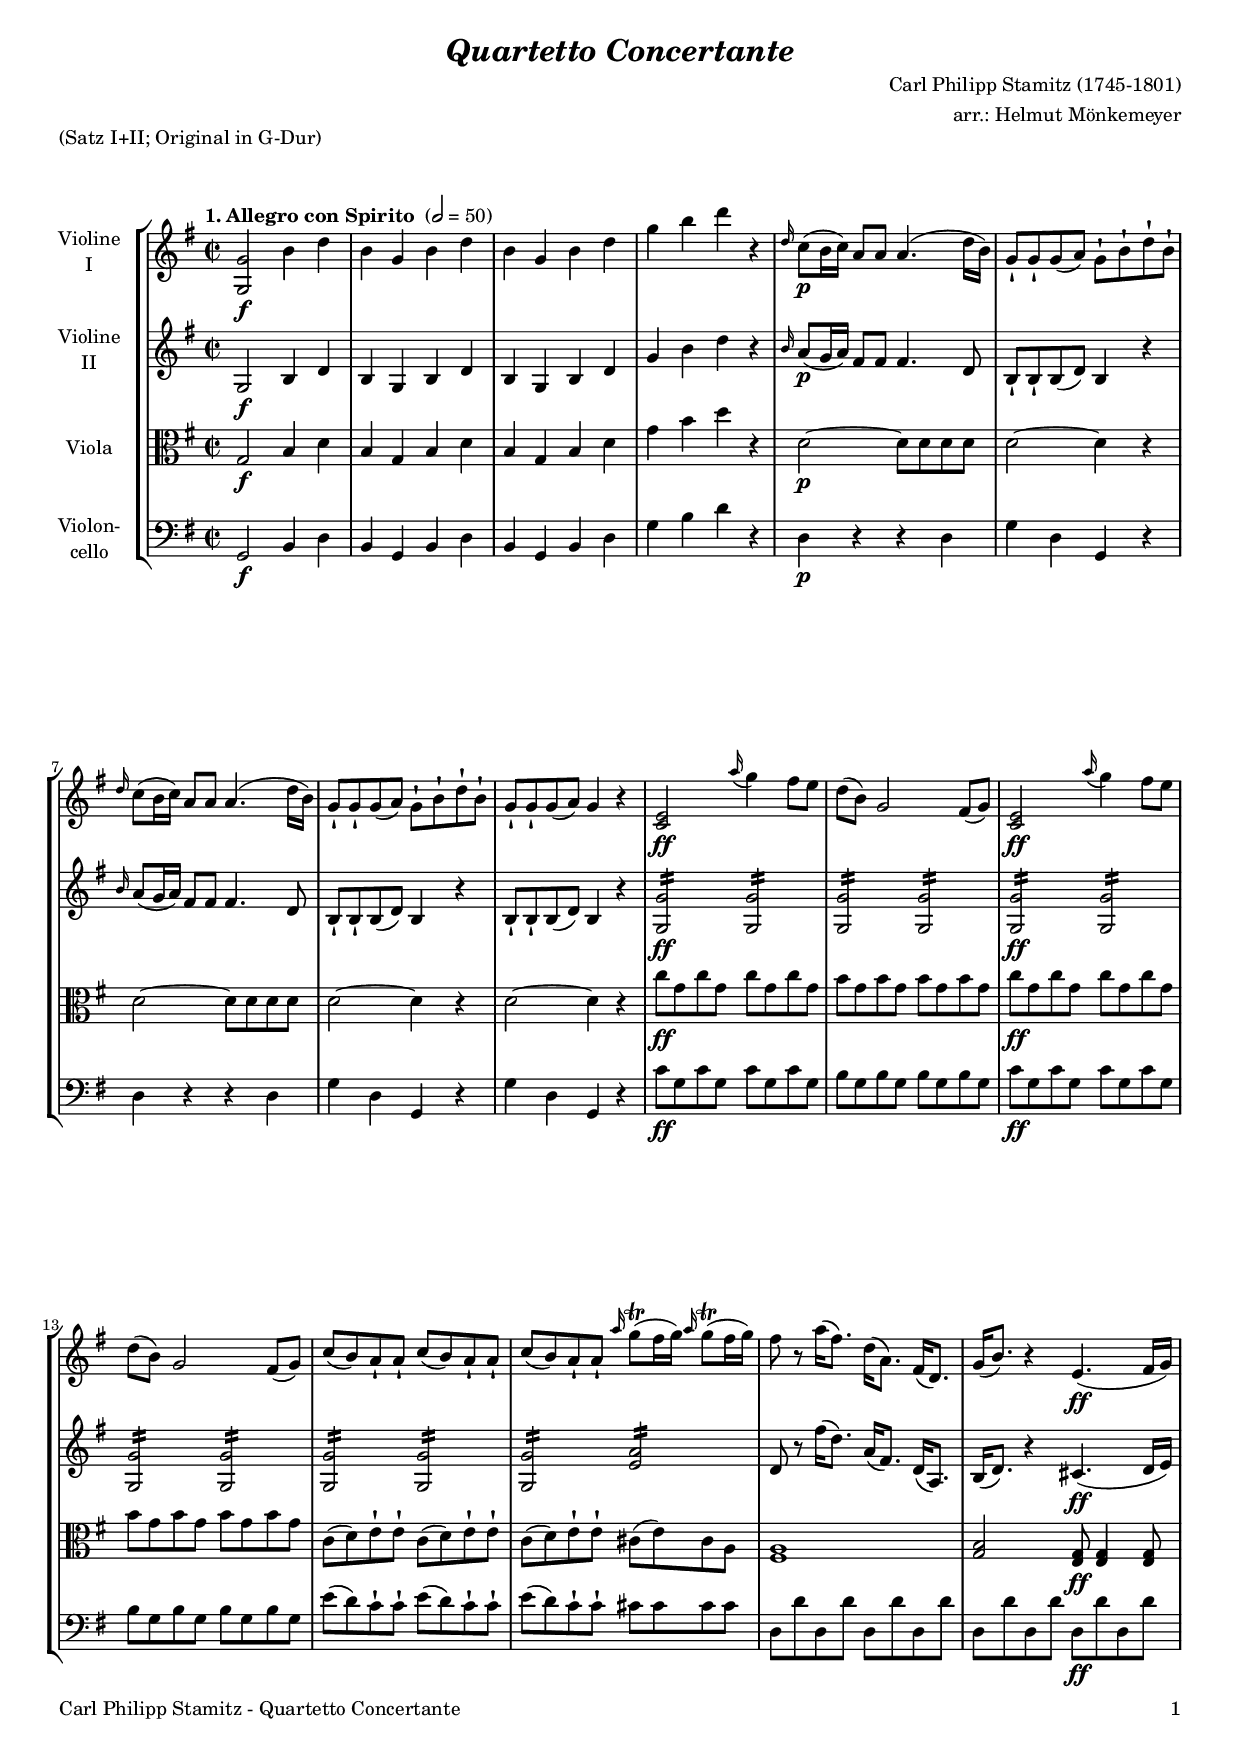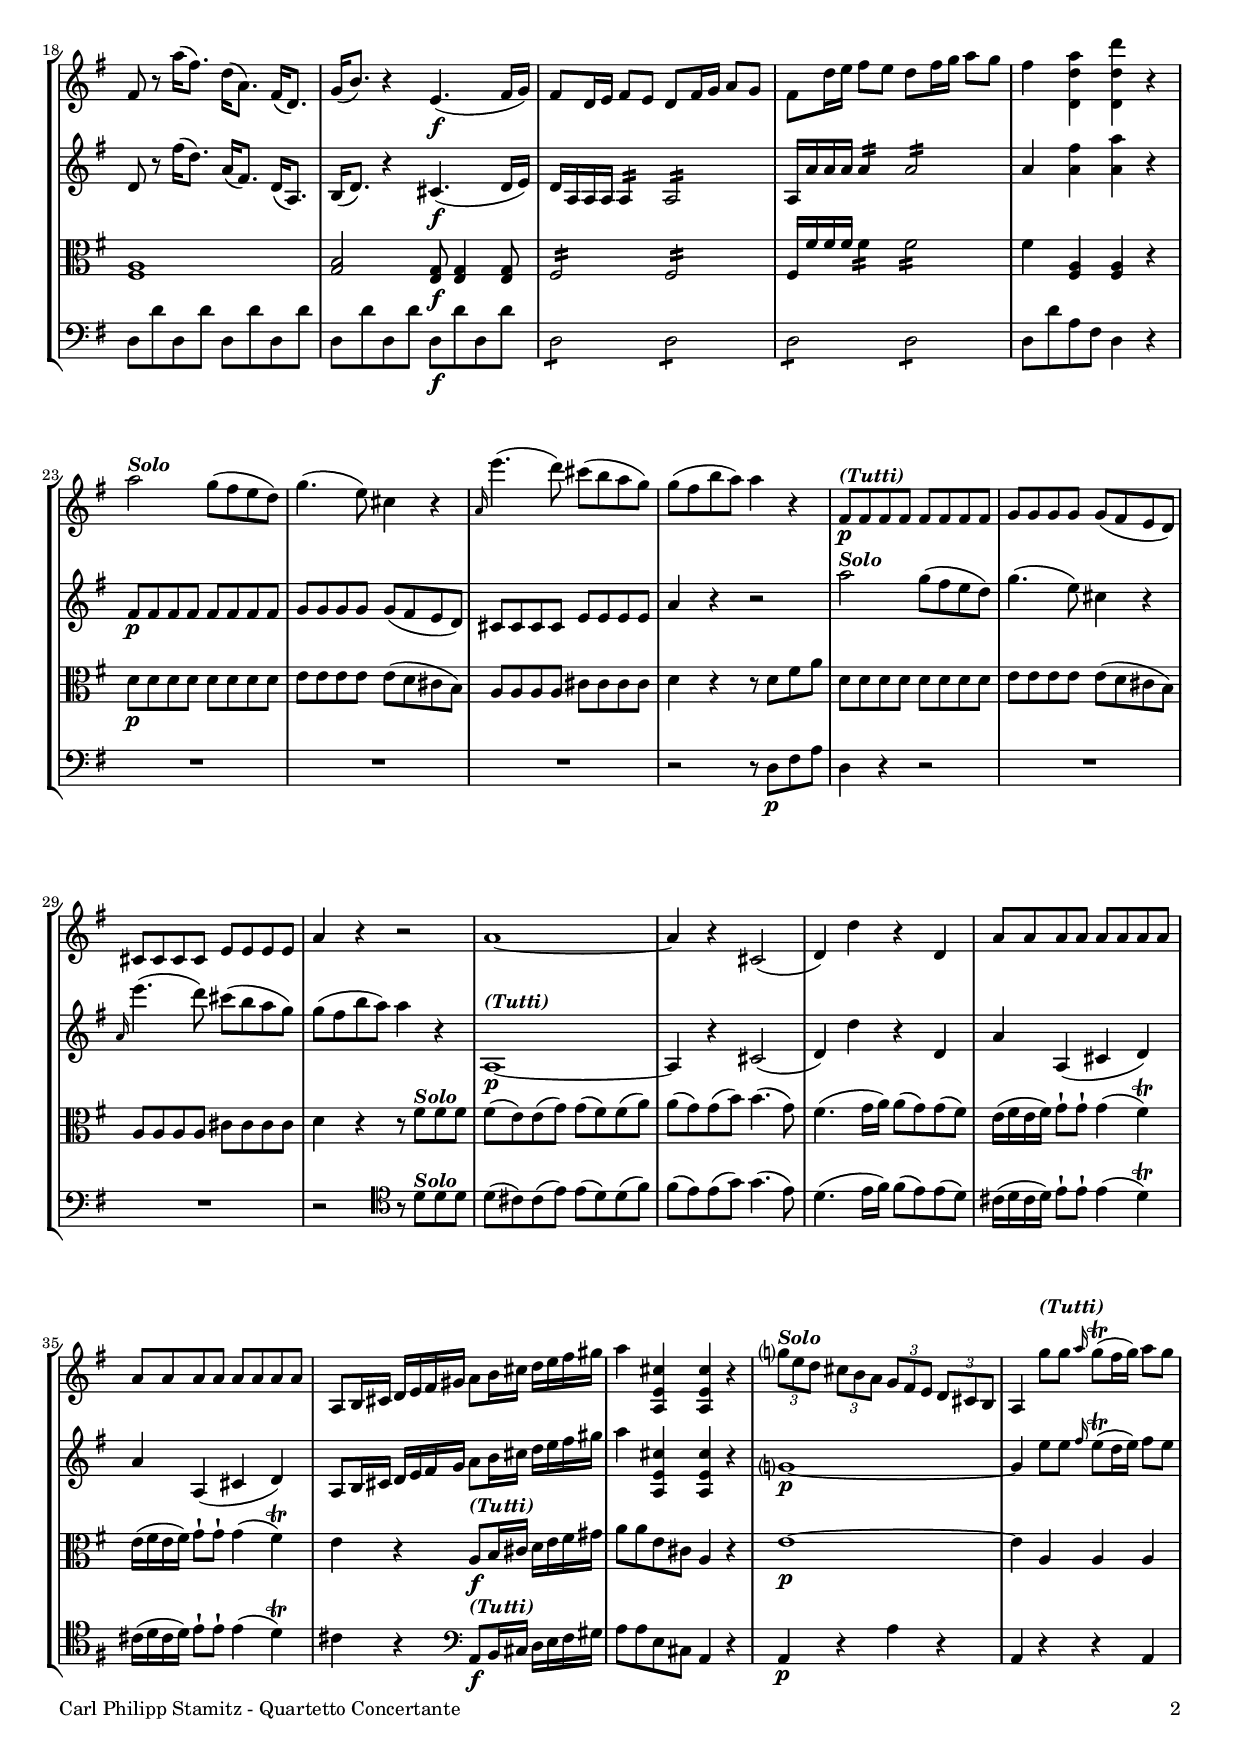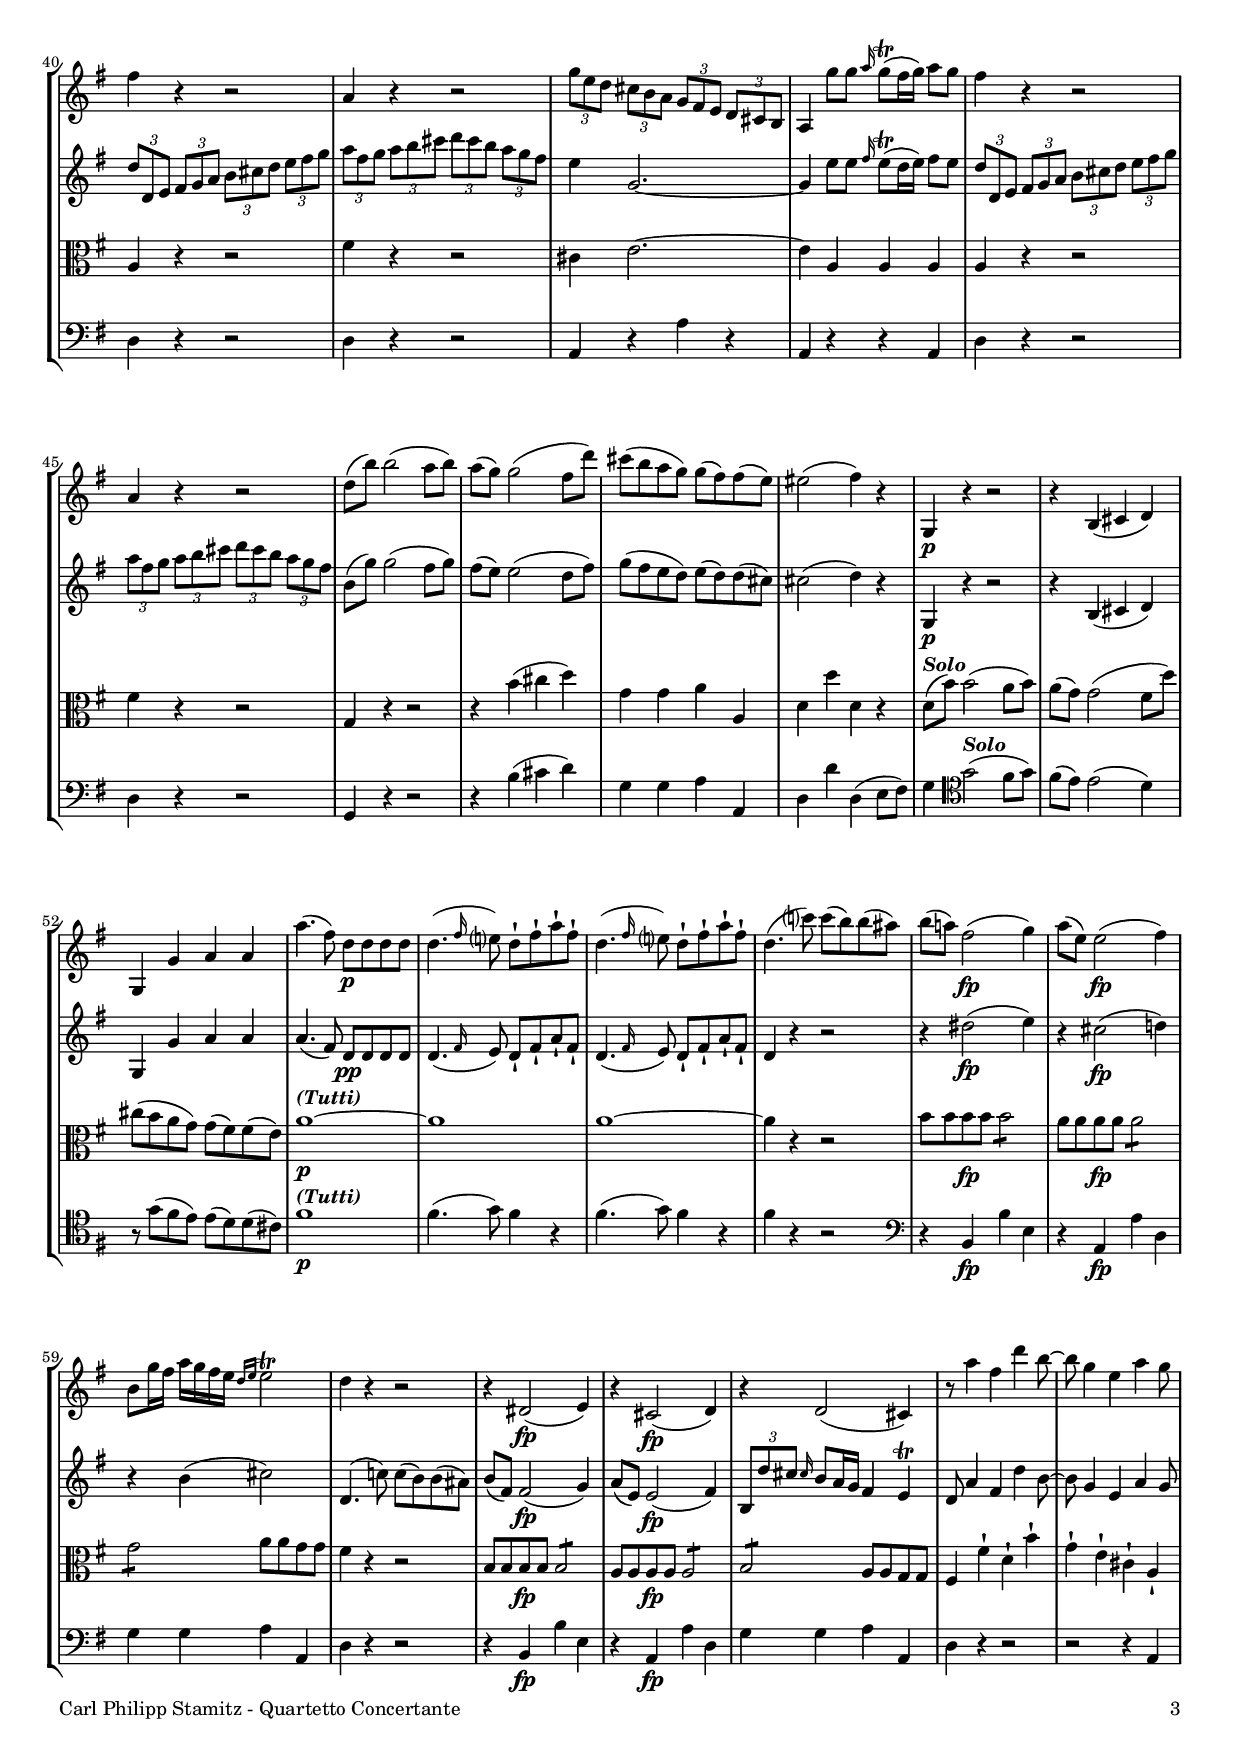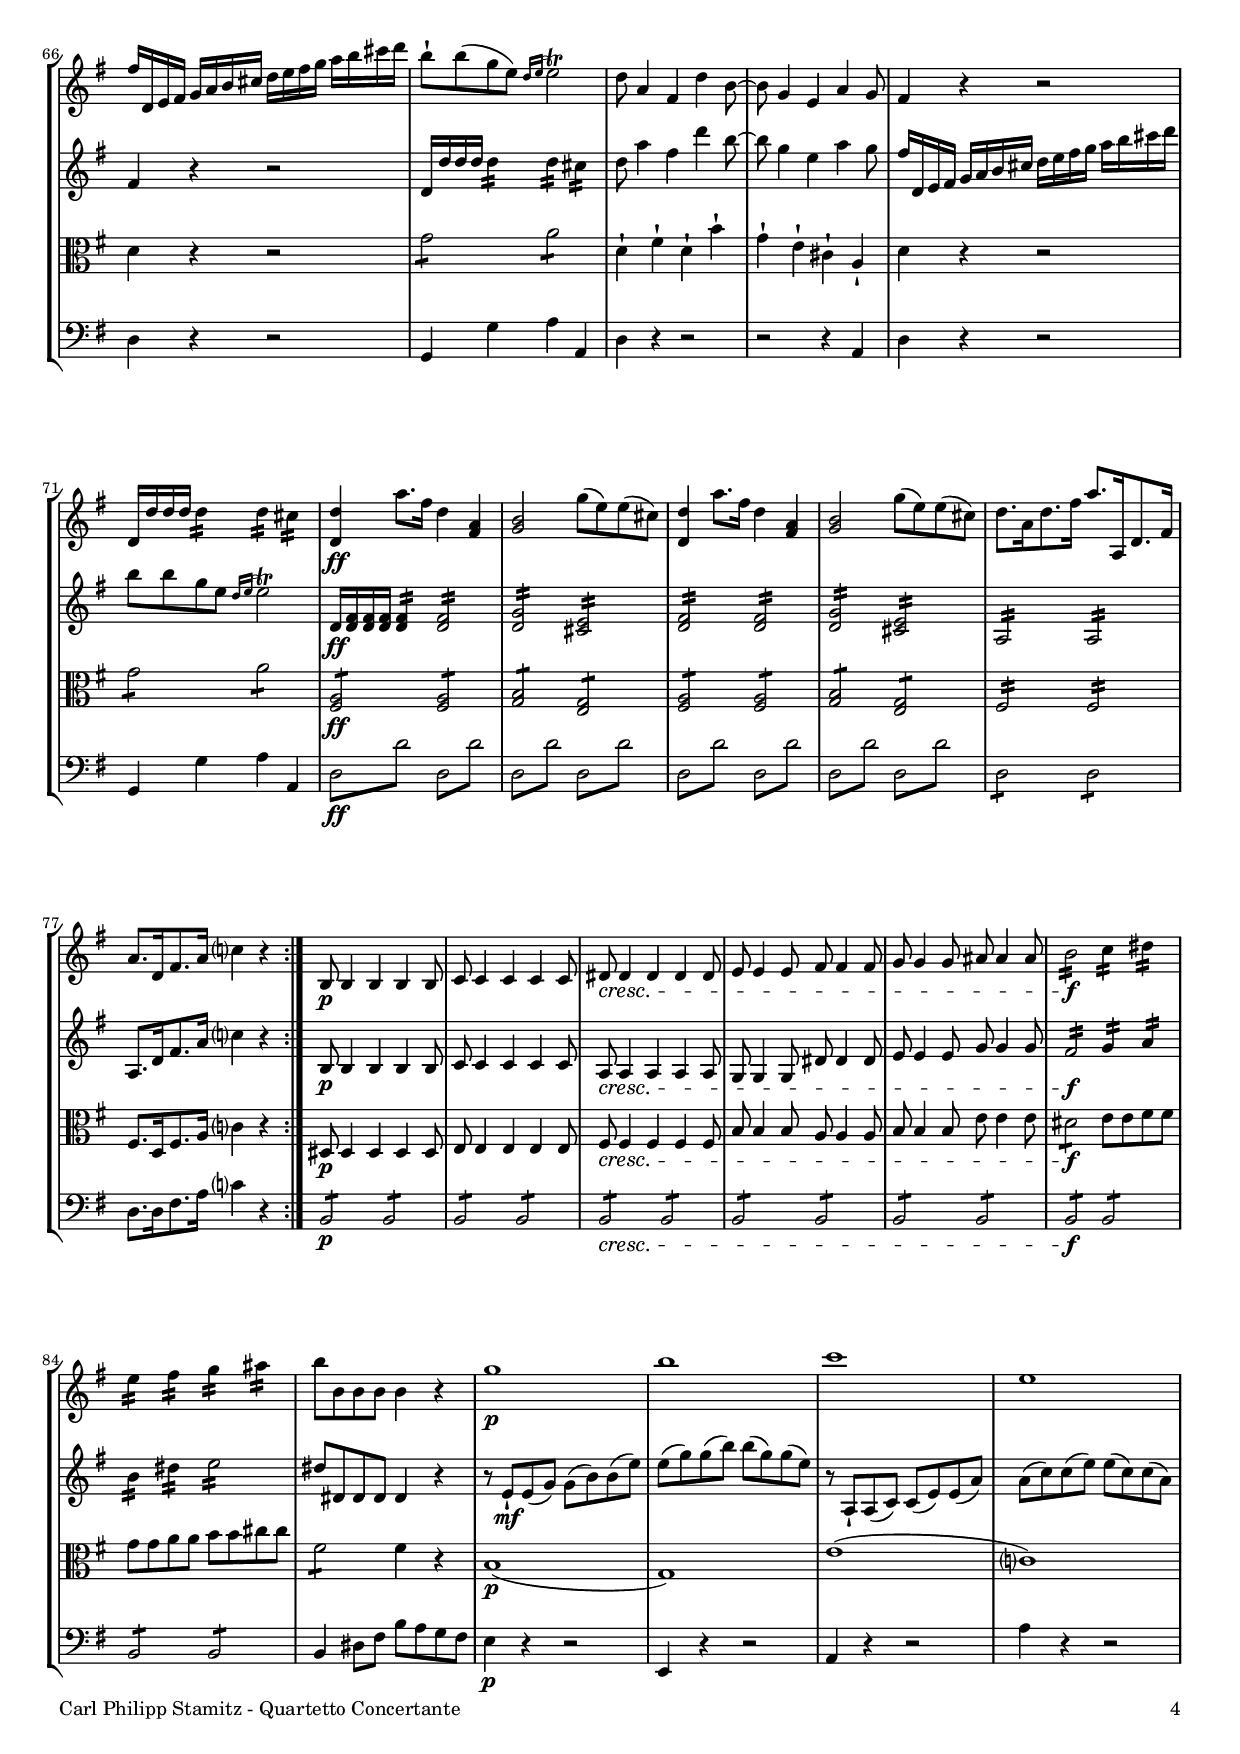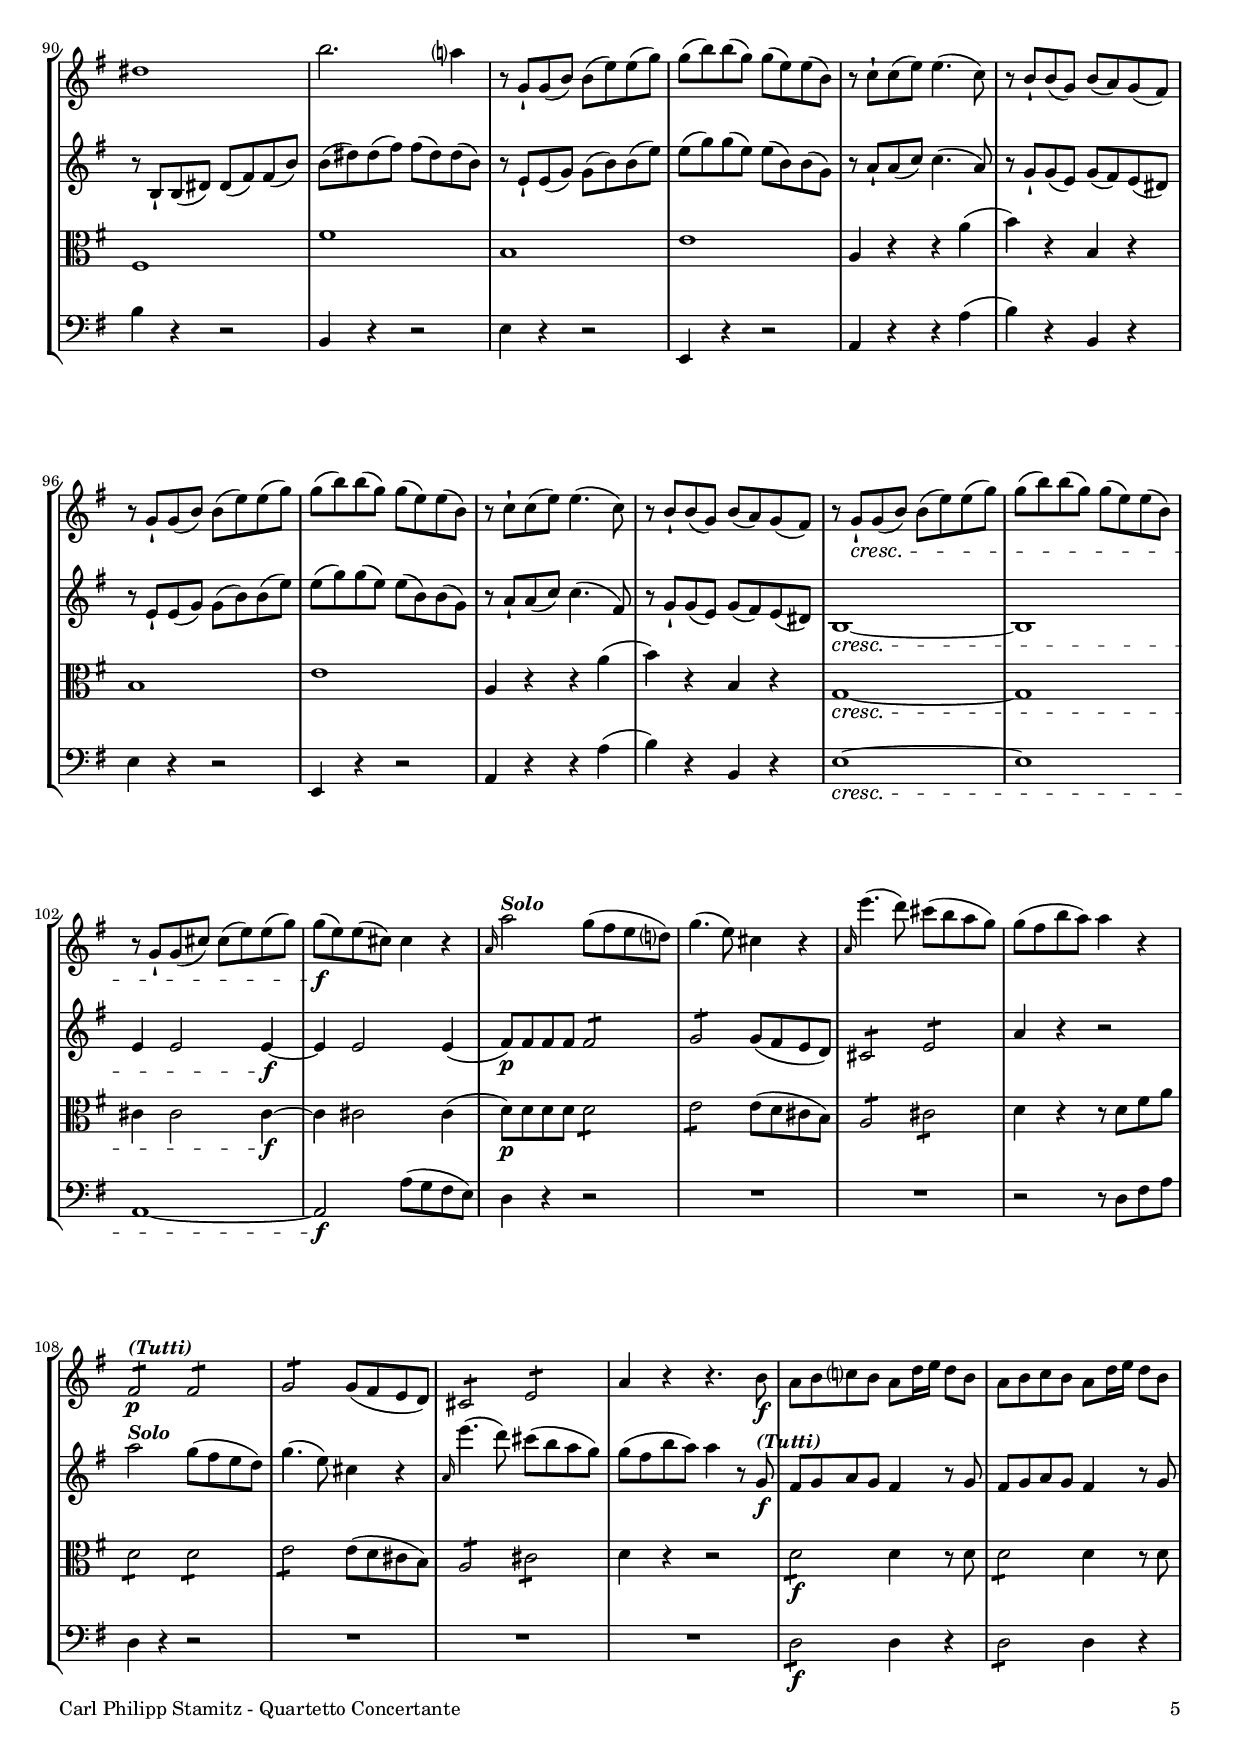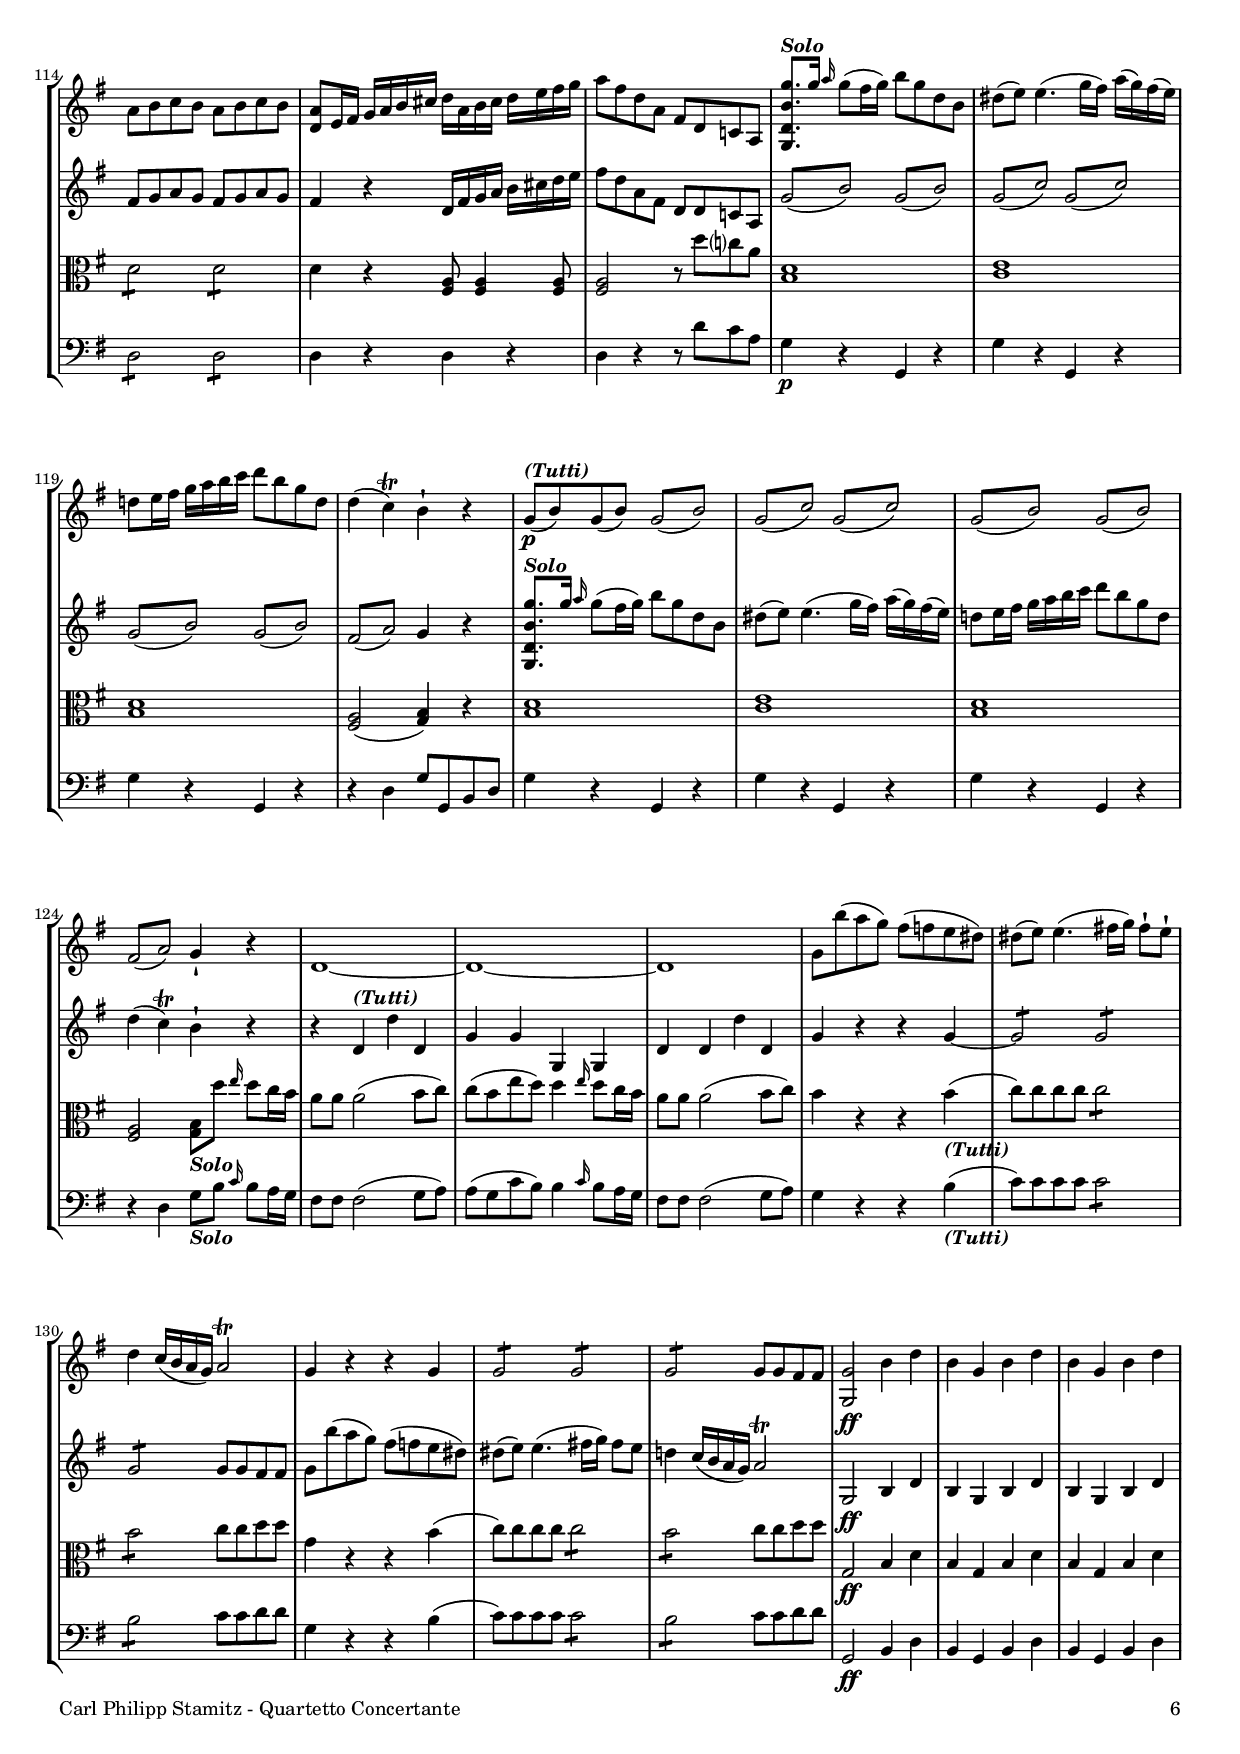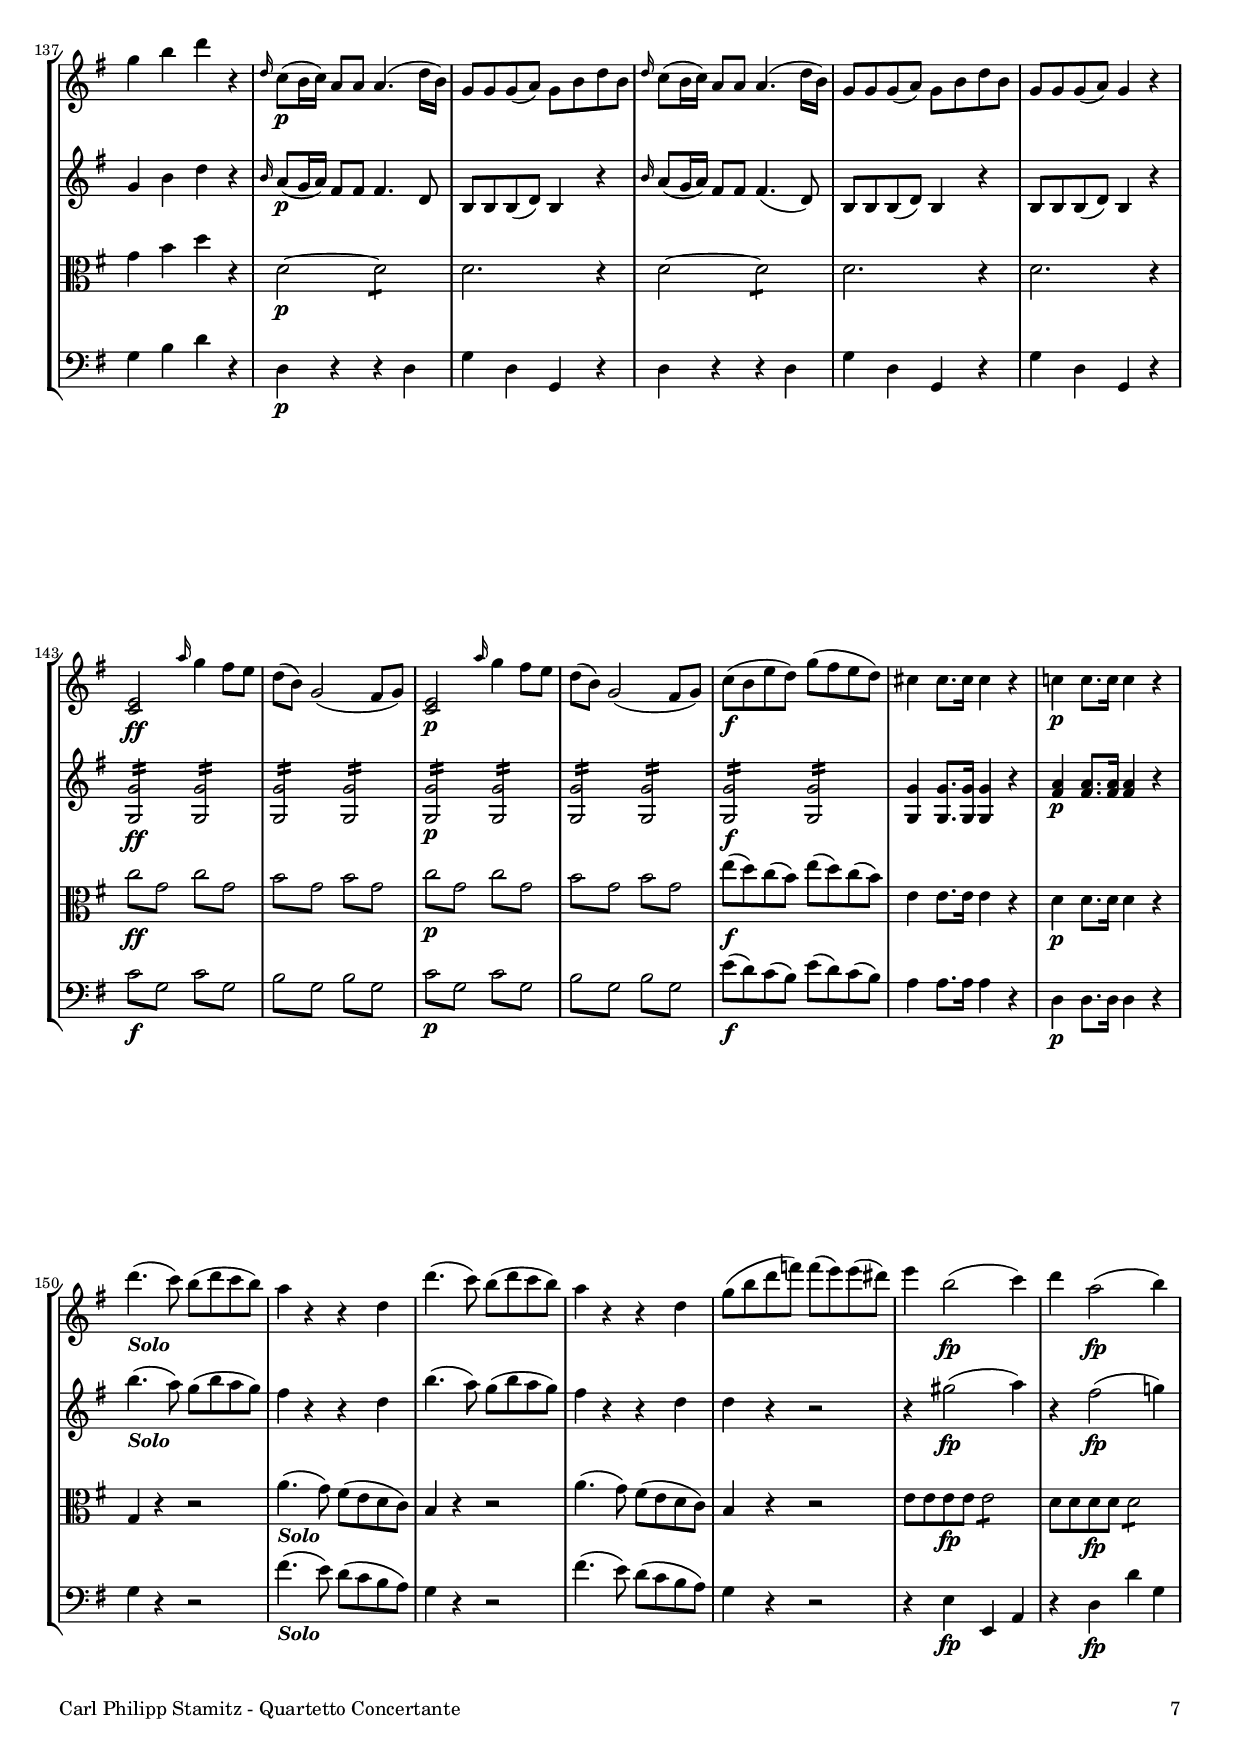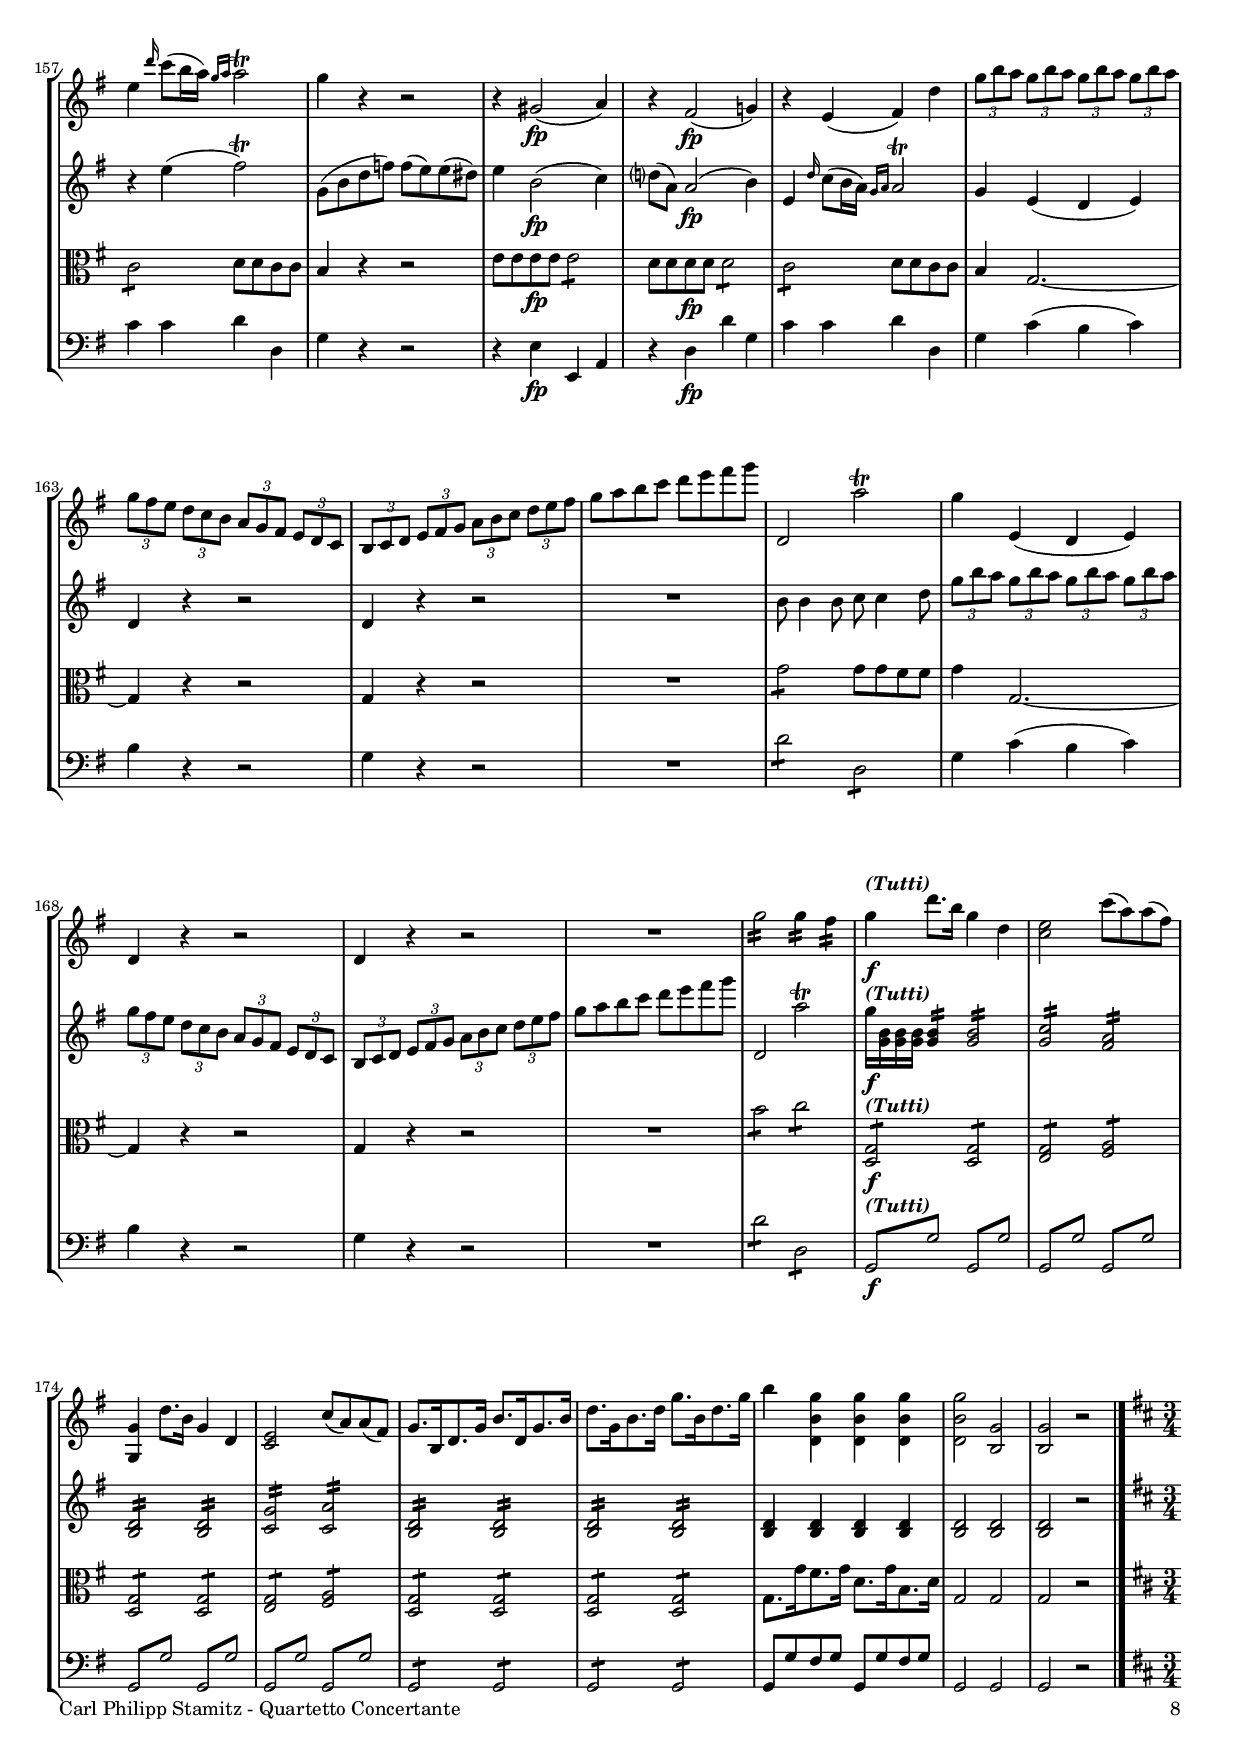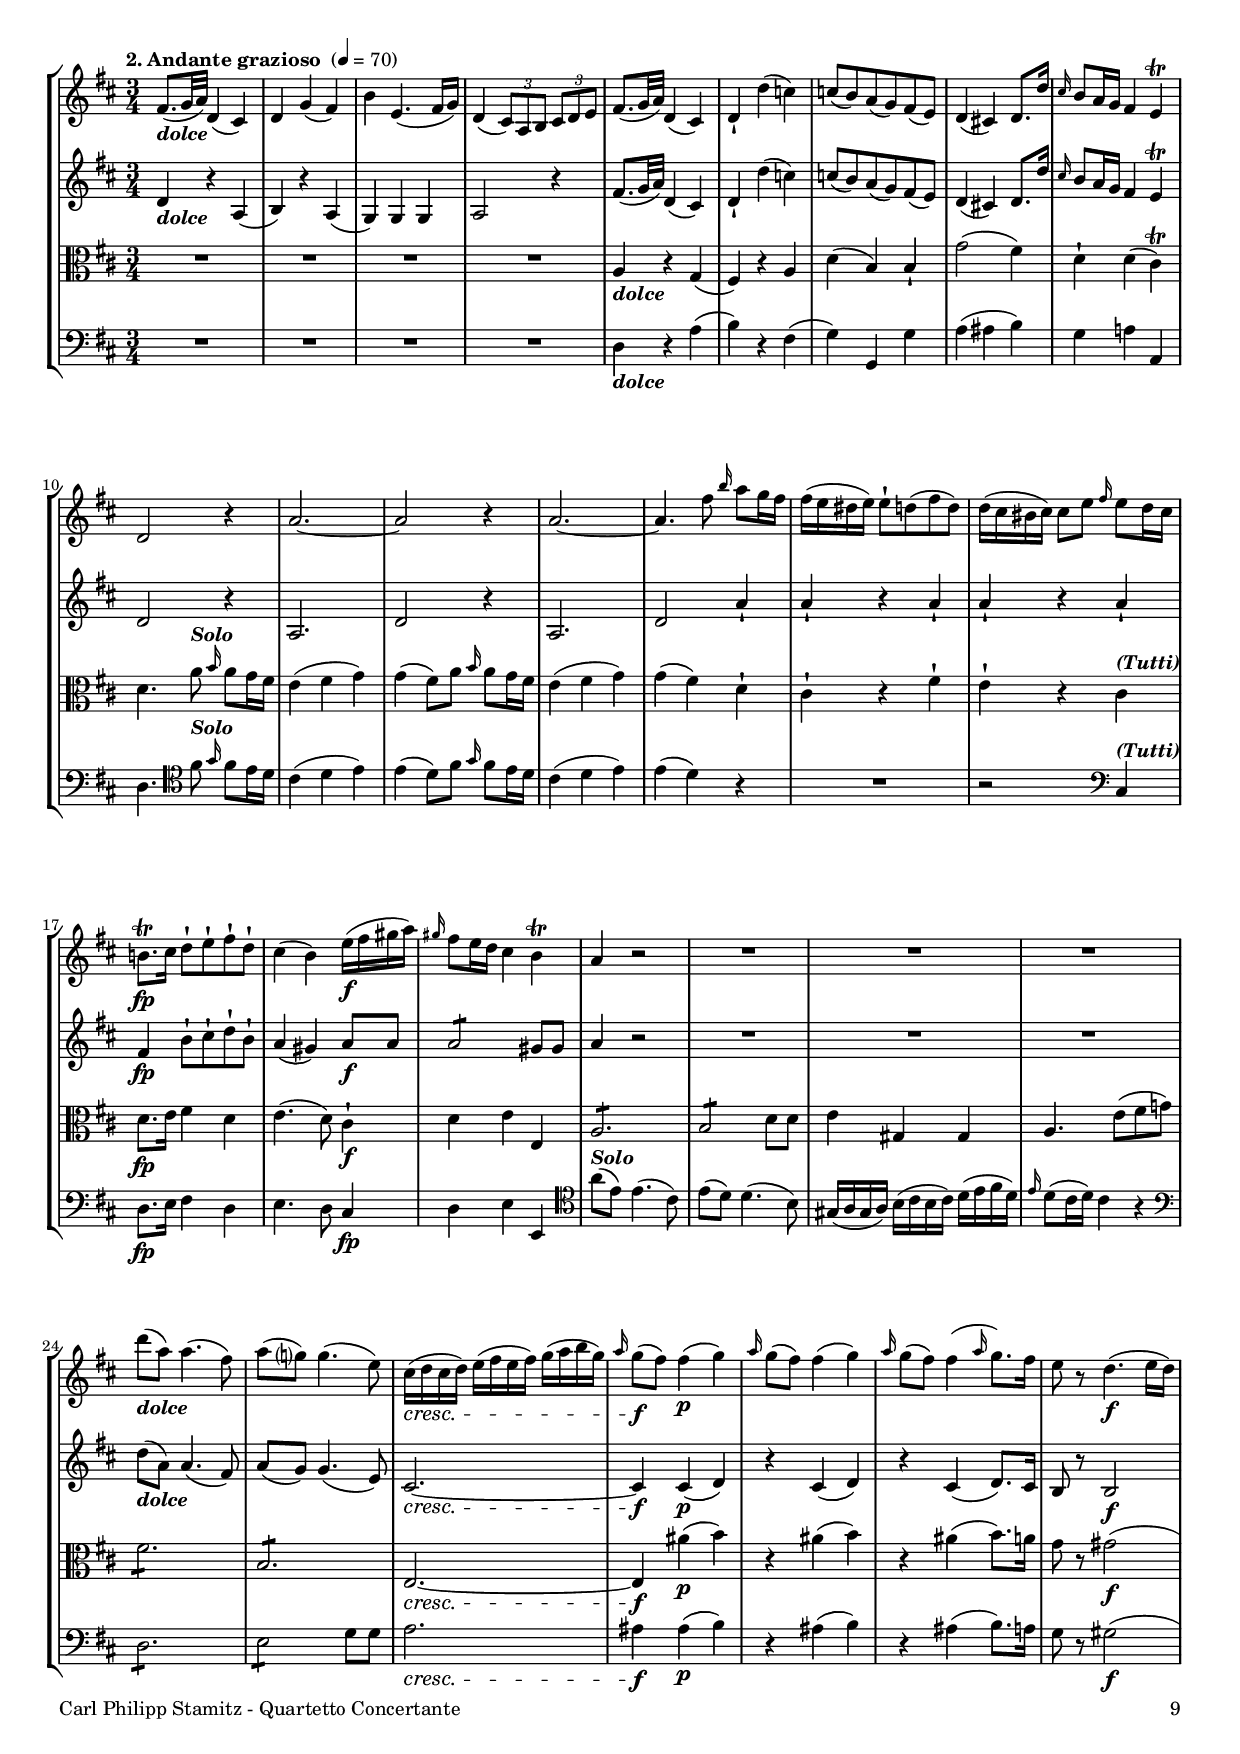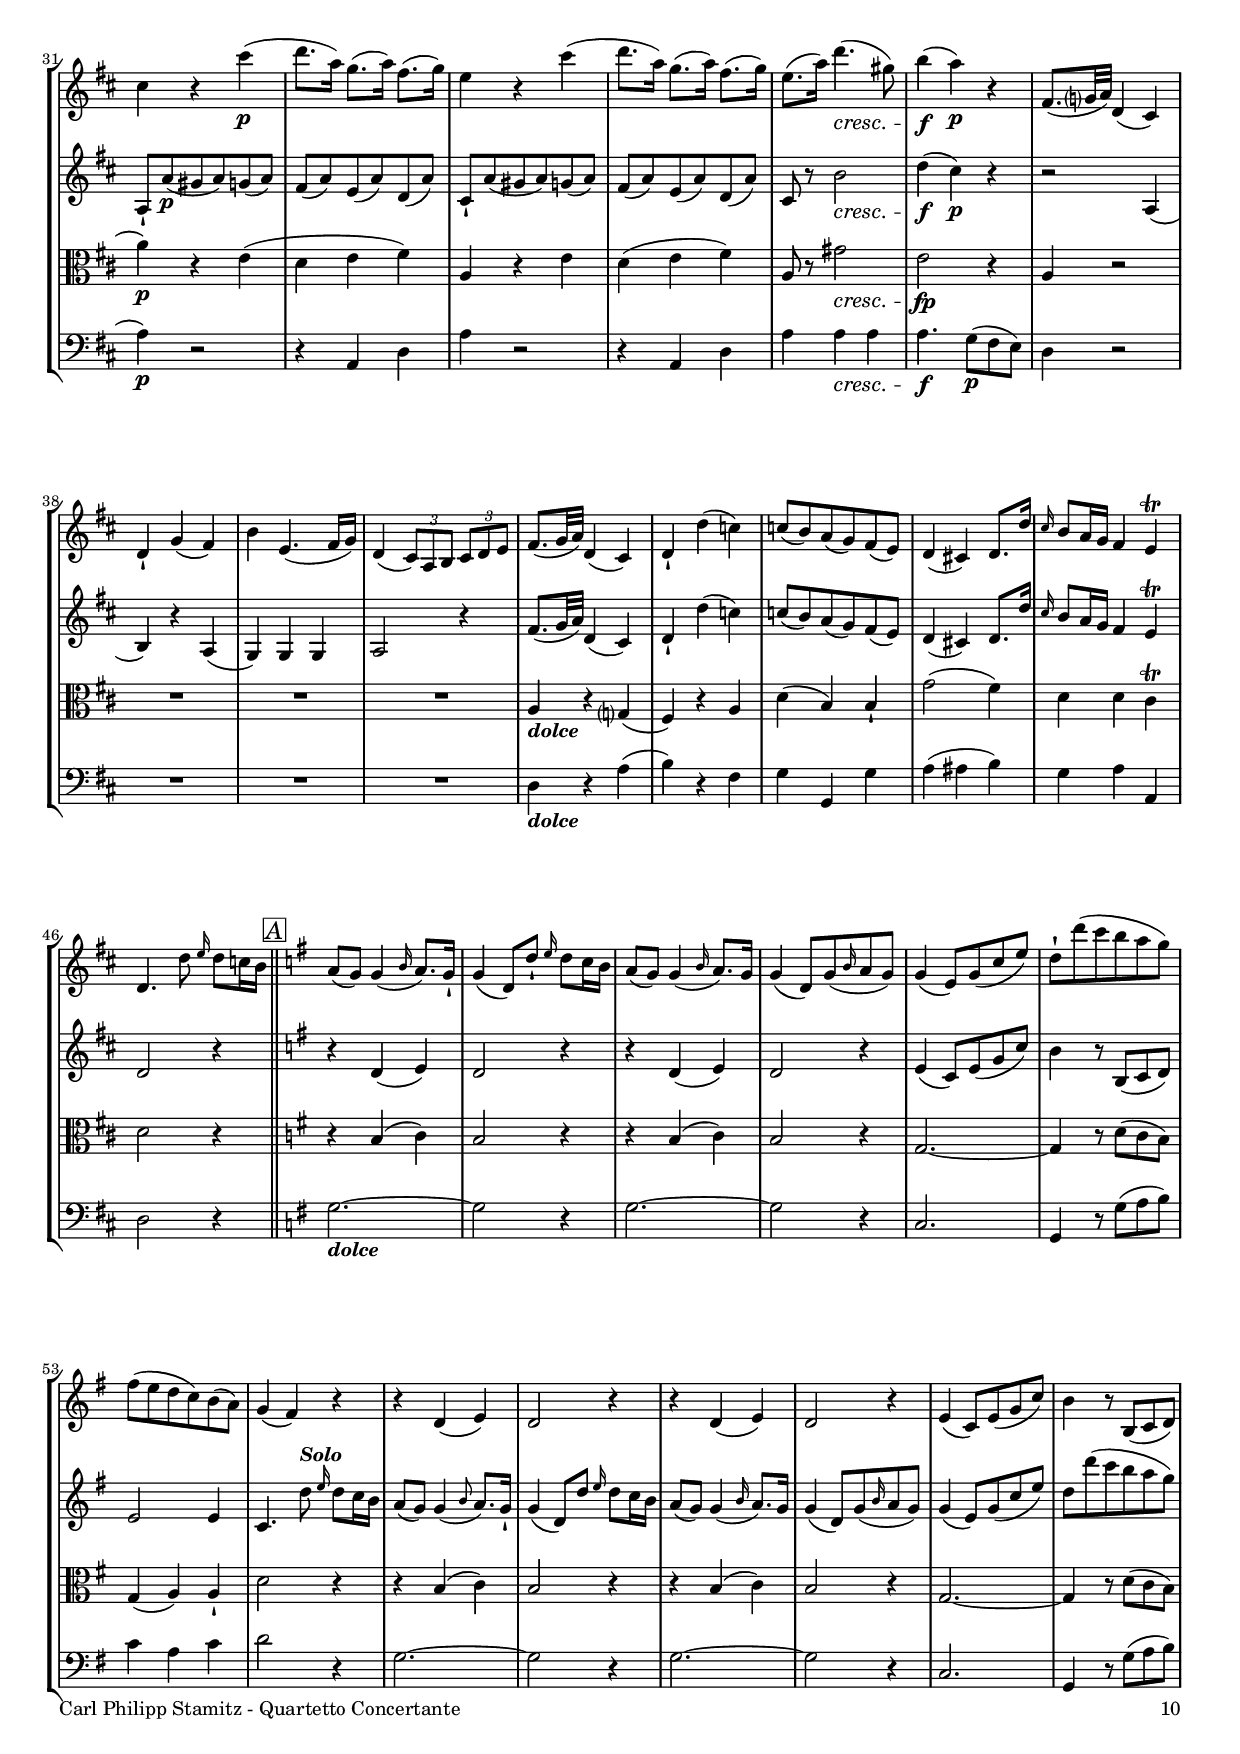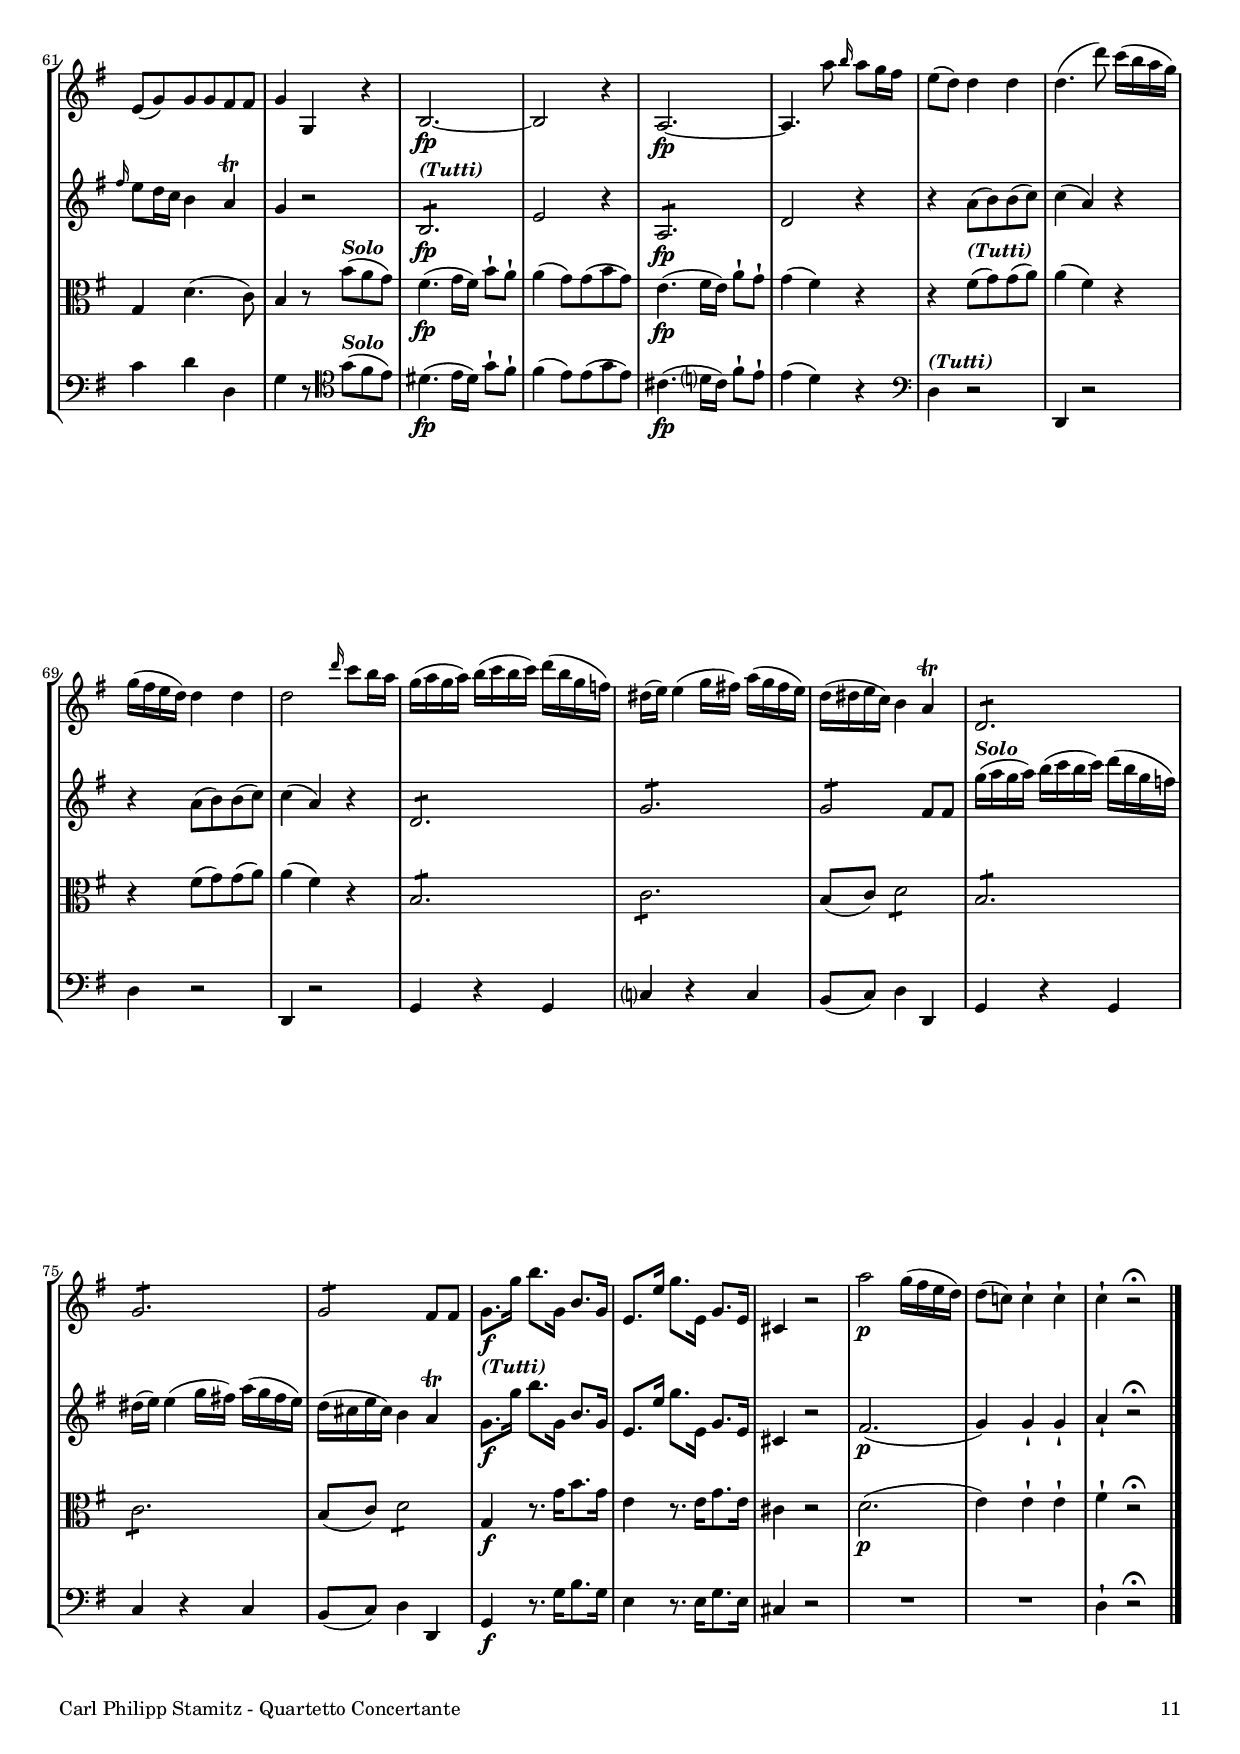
\version "2.18.2"
\include "deutsch.ly"
  
#(set-global-staff-size 16.75)

\header {
  title     = \markup \bold \italic "Quartetto Concertante"
  composer  = "Carl Philipp Stamitz (1745-1801)"
  arranger  = "arr.: Helmut Mönkemeyer"
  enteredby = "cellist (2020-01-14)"
  piece     = "(Satz I+II; Original in G-Dur)"
}

voiceconsts = {
  \key g \major
  \time 2/2
  \clef "treble"
%  \numericTimeSignature
  \compressFullBarRests
  % Set default beaming for all staves
%  \set Timing.beamExceptions = #'()
%  \set Timing.baseMoment     = #(ly:make-moment 1 4)
%  \set Timing.beatStructure  = #'(1 1 1)
}

mivl = "violin"
miva = "viola"
micl = "clarinet"
mifl = "flute"
miob = "oboe"
mifh = "french horn"
misx = "tenor sax"
mist = "string ensemble 1"
miba = "cello"
%miba = "bassoon"
mikl = "harpsichord"

introa = {           \tempo "1. Allegro con Spirito " 2=50 }
introb = { \pageBreak \tempo "2. Andante grazioso "   4=70
	   \key d \major \time 3/4
	   \set Score.currentBarNumber = #1
	 }

boxa = { \bar "||" \mark \markup \box \italic "A" \key g \major }
dolc = \markup \bold \italic "dolce"
solo = \markup \bold \italic "Solo"
tutt = \markup \bold \italic "(Tutti)"

va = \relative c' {
  \voiceconsts

  \introa
    \repeat volta 2 {
    <g g'>2\f h'4 d
    h g h d
    h g h d
    g h d r
    \grace d,16 c8(\p h16 c) a8[ a] a4.( d16 h)

    g8-! g-! g( a) g-! h-! d-! h-!
    \grace d16 c8( h16 c) a8[ a] a4.( d16 h)
    g8-! g-! g( a) g-! h-! d-! h-!
    g-! g-! g( a) g4 r
    <c, e>2\ff \appoggiatura a''16 g4 fis8 e

    d( h) g2 fis8( g)
    <c, e>2\ff \appoggiatura a''16 g4 fis8 e
    d( h) g2 fis8( g)
    c( h) a-! a-! c( h) a-! a-!

    c( h) a-! a-! \grace a'16 g8(\trill fis16 g) \grace a16 g8[(\trill fis16 g)]
    fis8 r a16( fis8.) d16[( a8.)] fis16( d8.)
    g16( h8.) r4 e,4.(\ff fis16 g)
    fis8 r a'16( fis8.) d16[( a8.)] fis16( d8.)

    g16( h8.) r4 e,4.(\f fis16 g)
    fis8 d16 e fis8[ e] d fis16 g a8[ g]
    fis d'16 e fis8[ e] d fis16 g a8[ g]
    fis4 <d, d' a'> <d d' d'> r
    a''2^\solo g8( fis e d)

    g4.( e8) cis4 r
    \grace a16 e''4.( d8) cis( h a g)
    g( fis h a) a4 r
    fis,8^\tutt\p fis fis fis fis fis fis fis
    g g g g g( fis e d)
    cis cis cis cis e e e e

    a4 r r2
    a1~
    a4 r cis,2(
    d4) d' r d,
    a'8 a a a a a a a
    a a a a a a a a

    a, h16 cis d[ e fis gis] a8 h16 cis d[ e fis gis]
    a4 <a,, e' cis'> <a e' cis'> r
    \tuplet 3/2 4 { g''?8^\solo e d cis[ h a] g fis e d[ cis h] }
    a4 g''8^\tutt g \grace a16 g8(\trill fis16 g) a8[ g]
    fis4 r r2

    a,4 r r2
    \tuplet 3/2 4 { g'8 e d cis[ h a] g fis e d[ cis h] }
    a4 g''8 g \grace a16 g8(\trill fis16 g) a8[ g]
    fis4 r r2
    a,4 r r2

    d8( h') h2( a8 h)
    a( g) g2( fis8 d')
    cis( h a g) g( fis) fis( e)
    eis2( fis4) r
    g,,\p r r2
    r4 h( cis d)

    g, g' a a
    a'4.( fis8) d\p d d d
    d4.( \grace fis16 e?8) d-! fis-! a-! fis-!
    d4.( \grace fis16 e?8) d-! fis-! a-! fis-!
    d4.( c'?8) c( h) h( ais)
    h( a!) fis2(\fp g4)
    a8( e) e2(\fp fis4)

    h,8 g'16 fis a[ g fis e] \grace { d[ e] } e2\trill
    d4 r r2
    r4 dis,2(\fp e4)
    r cis2(\fp d4)
    r d2( cis4)
    r8 a''4 fis d' h8~

    h g4 e a g8
    fis16 d, e fis g[ a h cis] d e fis g a[ h cis d]
    h8-! h( g e) \grace { d16[ e] } e2\trill
    d8 a4 fis d' h8~
    h g4 e a g8

    fis4 r r2
    d16 d' d d \repeat tremolo 4 d \repeat tremolo 4 d \repeat tremolo 4 cis
    <d, d'>4\ff a''8. fis16 d4 <fis, a>
    <g h>2 g'8( e) e( cis)

    <d, d'>4 a''8. fis16 d4 <fis, a>
    <g h>2 g'8( e) e( cis)
    d8. a16 d8. fis16 a8. a,,16 d8. fis16
    a8. d,16 fis8. a16 c?4 r
  }

  h,8\p h4 h h h8
  c c4 c c c8
  dis\cresc dis4 dis dis dis8
  e e4 e8 fis fis4 fis8
  g g4 g8 ais ais4 ais8
  \repeat tremolo 8 h16\f \repeat tremolo 4 c \repeat tremolo 4 dis

  \repeat tremolo 4 e \repeat tremolo 4 fis \repeat tremolo 4 g \repeat tremolo 4 ais
  h8 h, h h h4 r
  g'1\p
  h
  c

  e,
  dis
  h'2. a?4
  r8 g,-! g( h) h( e) e( g)
  g( h) h( g) g( e) e( h)

  r c-! c( e) e4.( c8)
  r h-! h( g) h( a) g( fis)
  r g-! g( h) h( e) e( g)
  g( h) h( g) g( e) e( h)
  r c-! c( e) e4.( c8)

  r h-! h( g) h( a) g( fis)
  r g-!\cresc g( h) h( e) e( g)
  g( h) h( g) g( e) e( h)
  r g-! g( cis) cis( e) e( g)
  g(\f e) e( cis) cis4 r

  \grace a16 a'2^\solo g8( fis e d?)
  g4.( e8) cis4 r
  \grace a16 e''4.( d8) cis( h a g)
  g( fis h a) a4 r
  \repeat tremolo 4 fis,8^\tutt\p \repeat tremolo 4 fis

  \repeat tremolo 4 g g( fis e d)
  \repeat tremolo 4 cis \repeat tremolo 4 e
  a4 r r4. h8\f
  a h c? h a d16 e d8[ h]
  a h c h a d16 e d8[ h]

  a h c h a h c h
  <d, a'> e16 fis g[ a h cis] d a h cis d[ e fis g]
  a8 fis d a fis d c! a
  <g d' h' g'>8.^\solo g''16 \grace a g8([ fis16 g]) h8 g d h

  dis( e) e4.( g16 fis) a[( g) fis( e)]
  d!8 e16 fis g[ a h c] d8 h g d
  d4( c)\trill h-! r
  g8(^\tutt\p h) g( h) \repeat tremolo 2 { g( h) }
  
  \repeat tremolo 2 { g( c) } \repeat tremolo 2 { g( c) }
  \repeat tremolo 2 { g( h) } \repeat tremolo 2 { g( h) }
  \repeat tremolo 2 { fis( a) } g4-! r
  d1~
  d~

  d
  g8 h'8( a g) fis( f e dis)
  dis( e) e4.( fis!16 g) fis8[-! e]-!
  d4 c16( h a g) a2\trill
  g4 r r g

  \repeat tremolo 4 g8 \repeat tremolo 4 g
  \repeat tremolo 4 g g g fis fis
  <g, g'>2\ff h'4 d
  h g h d
  h g h d
  g h d r

  \grace d,16 c8(\p h16 c) a8[ a] a4.( d16 h)
  g8 g g( a) g h d h
  \grace d16 c8( h16 c) a8[ a] a4.( d16 h)
  g8 g g( a) g h d h
  g g g( a) g4 r

  <c, e>2\ff \grace a''16 g4 fis8 e
  d( h) g2( fis8 g)
  <c, e>2\p \grace a''16 g4 fis8 e
  d( h) g2( fis8 g)

  c(\f h e d) g( fis e d)
  cis4 cis8. cis16 cis4 r
  c!\p c8. c16 c4 r
  d'4.(_\solo c8) h( d c h)
  a4 r r d,

  d'4.( c8) h( d c h)
  a4 r r d,
  g8( h d f) f( e) e( dis)
  e4 h2(\fp c4)
  d a2(\fp h4)

  e, \grace d'16 c8( h16 a) \grace { g16[ a] } a2\trill
  g4 r r2
  r4 gis,2(\fp a4)
  r fis2(\fp g!4)
  r e( fis) d'

  \tuplet 3/2 4 {
    g8 h a g[ h a] g h a g[ h a]
    g fis e d[ c h] a g fis e[ d c]
    h c d e[ fis g] a h c d[ e fis]
  }
  g a h c d e fis g
  d,,2 a''\trill

  g4 e,( d e)
  d r r2
  d4 r r2
  R1
  \repeat tremolo 8 g'16 \repeat tremolo 4 g \repeat tremolo 4 fis

  g4^\tutt\f d'8. h16 g4 d
  <c e>2 c'8( a) a( fis)
  <g,, g'>4 d''8. h16 g4 d
  <c e>2 c'8( a) a( fis)

  g8. h,16 d8. g16 h8. d,16 g8. h16
  d8. g,16 h8. d16 g8. h,16 d8. g16
  h4 <d,, h' g'> <d h' g'> <d h' g'>
  <d h' g'>2 <h g'>
  <h g'> r \bar "|."

  \introb
  fis'8.(_\dolc g32 a) d,4( cis)
  d g( fis)
  h e,4.( fis16 g)
  d4( \tuplet 3/2 4 { cis8) a h cis[ d e] }
  fis8.( g32 a) d,4( cis)
  d-! d'( c)
  c8( h) a( g) fis( e)

  d4( cis!) d8. d'16
  \grace cis16 h8 a16 g fis4 e\trill
  d2 r4
  a'2.~
  a2 r4
  a2.~
  a4. fis'8 \grace h16 a8 g16 fis

  fis( e dis e) e8-! d( fis d)
  d16( cis his cis) cis8 e \grace fis16 e8 d16 cis
  h!8.\trill\fp cis16 d8-! e-! fis-! d-!
  cis4( h) e16(\f fis gis a)
  \grace gis16 fis8 e16 d cis4 h\trill
  a r2
  
  R2.*3
  d'8(_\dolc a) a4.( fis8)
  a( g?) g4.( e8)
  cis16(\cresc d cis d) e( fis e fis) g( a h g)
  \grace a g8(\f fis) fis4(\p g)

  \grace a16 g8( fis) fis4( g)
  \grace a16 g8( fis) fis4( \grace a16 g8.) fis16
  e8 r d4.(\f e16 d)
  cis4 r cis'(\p
  d8. a16) g8.( a16) fis8.( g16)
  e4 r cis'(
  d8. a16) g8.( a16) fis8.( g16)

  e8.( a16) d4.(\cresc gis,8)
  h4(\f a)\p r
  fis,8.( g?32 a) d,4( cis)
  d-! g( fis)
  h e,4.( fis16 g)
  d4( \tuplet 3/2 4 { cis8) a h cis[ d e] }
  fis8.( g32 a) d,4( cis)
  d-! d'( c)
  
  c8( h) a( g) fis( e)
  d4( cis!) d8. d'16
  \grace cis16 h8 a16 g fis4 e\trill
  d4. d'8 \grace e16 d8 c16 h \boxa
  a8( g) g4( \grace h16 a8.) g16-!
  g4( d8) d'-! \grace e16 d8 c16 h
  a8( g) g4( \grace h16 a8.) g16

  g4( d8)[ g( \grace h16 a8 g)]
  g4( e8) g( c e)
  d-! d'( c h a g)
  fis( e d c) h( a)
  g4( fis) r
  r d( e)
  d2 r4

  r d( e)
  d2 r4
  e( c8) e( g c)
  h4 r8 h,( c d)
  e( g) g g fis fis
  g4 g, r
  h2.~\fp

  h2 r4
  a2.~\fp
  a4. a''8 \grace h16 a8 g16 fis
  e8( d) d4 d
  d4.( d'8) c16( h a g)
  g( fis e d) d4 d
  d2 \grace d'16 c8 h16 a

  g( a g a) h( c h c) d( h g f)
  dis( e) e4( g16 fis!) a( g fis e)
  d( dis e c) h4 a\trill
  \repeat tremolo 6 d,8
  \repeat tremolo 6 g

  \repeat tremolo 4 g fis fis
  g8.\f g'16 h8. g,16 h8. g16
  e8. e'16 g8. e,16 g8. e16
  cis4 r2
  a''\p g16( fis e d)
  d8( c!) c4-! c-!
  c-! r2\fermata \bar "|."
}

vb = \relative c' {
  \voiceconsts

  \introa
  \repeat volta 2 {
    g2\f h4 d
    h g h d
    h g h d
    g h d r
    \grace h16 a8(\p g16 a) fis8[ fis] fis4. d8

    h-! h-! h( d) h4 r
    \grace h'16 a8( g16 a) fis8[ fis] fis4. d8
    h-! h-! h( d) h4 r
    h8-! h-! h( d) h4 r
    \repeat tremolo 8 <g g'>16\ff \repeat tremolo 8 <g g'>

    \repeat tremolo 8 <g g'> \repeat tremolo 8 <g g'>
    \repeat tremolo 8 <g g'>\ff \repeat tremolo 8 <g g'>
    \repeat tremolo 8 <g g'> \repeat tremolo 8 <g g'>
    \repeat tremolo 8 <g g'> \repeat tremolo 8 <g g'>

    \repeat tremolo 8 <g g'> \repeat tremolo 8 <e' a>
    d8 r fis'16( d8.) a16[( fis8.)] d16( a8.)
    h16( d8.) r4 cis4.(\ff d16 e)
    d8 r fis'16( d8.) a16[( fis8.)] d16( a8.)

    h16( d8.) r4 cis4.(\f d16 e)
    d a a a \repeat tremolo 4 a \repeat tremolo 8 a
    a a' a a \repeat tremolo 4 a \repeat tremolo 8 a
    a4 <a fis'> <a a'> r
    fis8\p fis fis fis fis fis fis fis

    g g g g g( fis e d)
    cis cis cis cis e e e e
    a4 r r2
    a'^\solo g8( fis e d)
    g4.( e8) cis4 r
    \grace a16 e''4.( d8) cis( h a g)

    g( fis h a) a4 r
    a,,1~^\tutt\p
    a4 r cis2(
    d4) d' r d,
    a' a,( cis d)
    a' a,( cis d)

    a8 h16 cis d[ e fis g] a8 h16 cis d[ e fis gis]
    a4 <a,, e' cis'> <a e' cis'> r
    g'?1~\p
    g4 e'8 e \grace fis16 e8(\trill d16 e) fis8[ e]
    \tuplet 3/2 4 {
      d d, e fis[ g a] h cis d e[ fis g]

      a fis g a[ h cis] d cis h a[ g fis]
    }
    e4 g,2.~
    g4 e'8 e \grace fis16 e8(\trill d16 e) fis8[ e]
    \tuplet 3/2 4 {
      d d, e fis[ g a] h cis d e[ fis g]
      a fis g a[ h cis] d cis h a[ g fis]
    }
    
    h,( g') g2( fis8 g)
    fis( e) e2( d8 fis)
    g( fis e d) e( d) d( cis)
    cis2( d4) r
    g,,\p r r2
    r4 h( cis d)

    g, g' a a
    a4.( fis8) d\pp d d d
    d4.( \grace fis16 e8) d-! fis-! a-! fis-!
    d4.( \grace fis16 e8) d-! fis-! a-! fis-!
    d4 r r2
    r4 dis'2(\fp e4)
    r cis2(\fp d!4)

    r h( cis2)
    d,4.( c'!8) c( h) h( ais)
    h( fis) fis2(\fp g4)
    a8( e) e2(\fp fis4)
    \tuplet 3/2 4 { h,8 d' cis } \grace cis16 h8[ a16 g] fis4 e\trill
    d8 a'4 fis d' h8~

    h g4 e a g8
    fis4 r r2
    d16 d' d d \repeat tremolo 4 d \repeat tremolo 4 d \repeat tremolo 4 cis
    d8 a'4 fis d' h8~
    h g4 e a g8

    fis16 d, e fis g[ a h cis] d e fis g a[ h cis d]
    h8 h g e \grace { d16[ e] } e2\trill
    d,16\ff <d fis> <d fis> <d fis> \repeat tremolo 4 <d fis> \repeat tremolo 8 <d fis>
    \repeat tremolo 8 <d g> \repeat tremolo 8 <cis e>

    \repeat tremolo 8 <d fis> \repeat tremolo 8 <d fis>
    \repeat tremolo 8 <d g> \repeat tremolo 8 <cis e>
    \repeat tremolo 8 a \repeat tremolo 8 a
    a8. d16 fis8. a16 c?4 r
  }
  h,8\p h4 h h h8
  c c4 c c c8
  a\cresc a4 a a a8
  g g4 g8 dis' dis4 dis8
  e e4 e8 g g4 g8
  \repeat tremolo 8 fis16\f \repeat tremolo 4 g \repeat tremolo 4 a

  \repeat tremolo 4 h \repeat tremolo 4 dis \repeat tremolo 8 e
  dis8 dis, dis dis dis4 r
  r8 e-!\mf e( g) g( h) h( e)
  e( g) g( h) h( g) g( e)
  r a,,-! a( c) c( e) e( a)

  a( c) c( e) e( c) c( a)
  r h,-! h( dis) dis( fis) fis( h)
  h( dis) dis( fis) fis( dis) dis( h)
  r e,-! e( g) g( h) h( e)
  e( g) g( e) e( h) h( g)

  r a-! a( c) c4.( a8)
  r g-! g( e) g( fis) e( dis)
  r e-! e( g) g( h) h( e)
  e( g) g( e) e( h) h( g)
  r a-! a( c) c4.( fis,8)

  r g-! g( e) g( fis) e( dis)
  h1~\cresc
  h
  e4 e2 e4~\f
  e e2 e4(

  fis8)\p fis fis fis \repeat tremolo 4 fis
  \repeat tremolo 4 g g( fis e d)
  \repeat tremolo 4 cis \repeat tremolo 4 e
  a4 r r2
  a'2^\solo g8( fis e d)

  g4.( e8) cis4 r
  \grace a16 e''4.( d8) cis( h a g)
  g( fis h a) a4 r8 g,^\tutt\f
  fis g a g fis4 r8 g
  fis g a g fis4 r8 g

  fis g a g fis g a g
  fis4 r d16 fis g a h[ cis d e]
  fis8 d a fis d d c! a
  \repeat tremolo 2 { g'( h) } \repeat tremolo 2 { g( h) }

  \repeat tremolo 2 { g( c) } \repeat tremolo 2 { g( c) }
  \repeat tremolo 2 { g( h) } \repeat tremolo 2 { g( h) }
  \repeat tremolo 2 { fis( a) } g4 r
  <g, d' h' g'>8.^\solo g''16 \grace a g8([ fis16 g]) h8 g d h

  dis( e) e4.( g16 fis) a[( g) fis( e)]
  d!8 e16 fis g[ a h c] d8 h g d
  d4( c)\trill h-! r
  r d,^\tutt d' d,
  g g g, g

  d' d d' d,
  g r r g~
  \repeat tremolo 4 g8 \repeat tremolo 4 g
  \repeat tremolo 4 g g g fis fis
  g h'( a g) fis( f e dis)

  dis( e) e4.( fis!16 g) fis8[ e]
  d!4 c16( h a g) a2\trill
  g,\ff h4 d
  h g h d
  h g h d
  g h d r

  \grace h16 a8(\p g16 a) fis8[ fis] fis4. d8
  h h h( d) h4 r
  \grace h'16 a8( g16 a) fis8[ fis] fis4.( d8)
  h h h( d) h4 r
  h8 h h( d) h4 r

  \repeat tremolo 8 <g g'>16\ff \repeat tremolo 8 <g g'>
  \repeat tremolo 8 <g g'> \repeat tremolo 8 <g g'>
  \repeat tremolo 8 <g g'>\p \repeat tremolo 8 <g g'>
  \repeat tremolo 8 <g g'> \repeat tremolo 8 <g g'>

  \repeat tremolo 8 <g g'>\f \repeat tremolo 8 <g g'>
  <g g'>4 <g g'>8. <g g'>16 <g g'>4 r
  <fis' a>\p <fis a>8.<fis a>16 <fis a>4 r
  h'4.(_\solo a8) g( h a g)
  fis4 r r d

  h'4.( a8) g( h a g)
  fis4 r r d
  d r r2
  r4 gis2(\fp a4)
  r fis2(\fp g!4)

  r4 e( fis2)\trill
  g,8( h d f) f( e) e( dis)
  e4 h2(\fp c4)
  d?8( a) a2(\fp h4)
  e, \grace d'16 c8( h16 a) \grace { g[ a] } a2\trill

  g4 e( d e)
  d r r2
  d4 r r2
  R1
  h'8 h4 h8 c c4 d8

  \tuplet 3/2 4 {
    g h a g[ h a] g h a g[ h a]
    g fis e d[ c h] a g fis e[ d c]
    h c d e[ fis g] a h c d[ e fis]
  }
  g a h c d e fis g
  d,,2 a''\trill

  g16^\tutt\f <g, h> <g h> <g h> \repeat tremolo 4 <g h> \repeat tremolo 8 <g h>
  \repeat tremolo 8 <g c> \repeat tremolo 8 <fis a>
  \repeat tremolo 8 <h, d> \repeat tremolo 8 <h d>
  \repeat tremolo 8 <c g'> \repeat tremolo 8 <c a'>

  \repeat tremolo 8 <h d> \repeat tremolo 8 <h d>
  \repeat tremolo 8 <h d> \repeat tremolo 8 <h d>
  <h d>4 <h d> <h d> <h d>
  <h d>2 <h d>
  <h d> r \bar "|."

  \introb
  d4_\dolc r a(
  h) r a(
  g) g g
  a2 r4
  fis'8.( g32 a) d,4( cis)
  d-! d'( c)
  c8( h) a( g) fis( e)

  d4( cis!) d8. d'16
  \grace cis h8 a16 g fis4 e\trill
  d2 r4
  a2.
  d2 r4
  a2.
  d2 a'4-!

  a-! r a-!
  a-! r a-!
  fis\fp h8-! cis-! d-! h-!
  a4( gis) a8\f a
  \repeat tremolo 4 a gis gis
  a4 r2
  
  R2.*3
  d8(_\dolc a) a4.( fis8)
  a( g) g4.( e8)
  cis2.~\cresc
  cis4\f cis(\p d)

  r cis( d)
  r cis( d8.) cis16
  h8 r h2\f
  a8-! a'(\p gis a) g( a)
  fis( a) e( a) d,( a')
  cis,-! a'( gis a) g( a)
  fis( a) e( a) d,( a')

  cis, r h'2\cresc
  d4(\f cis)\p r
  r2 a,4(
  h) r a(
  g) g g
  a2 r4
  fis'8.( g32 a) d,4( cis)
  d-! d'( c)

  c8( h) a( g) fis( e)
  d4( cis!) d8. d'16
  \grace cis16 h8 a16 g fis4 e\trill
  d2 r4 \boxa
  r d( e)
  d2 r4
  r d( e)

  d2 r4
  e( c8) e( g c)
  h4 r8 h,( c d)
  e2 e4
  c4. d'8^\solo \grace e16 d8 c16 h
  a8( g) g4( \grace h8 a8.) g16-!
  g4( d8) d' \grace e16 d8 c16 h

  a8( g) g4( \grace h16 a8.) g16
  g4( d8)[ g( \grace h16 a8 g)]
  g4( e8) g( c e)
  d d'( c h a g)
  \grace fis16 e8 d16 c h4 a\trill
  g r2
  \repeat tremolo 6 h,8\fp^\tutt

  e2 r4
  \repeat tremolo 6 a,8\fp
  d2 r4
  r a'8( h) h( c)
  c4( a) r
  r a8( h) h( c)
  c4( a) r
  
  \repeat tremolo 6 d,8
  \repeat tremolo 6 g
  \repeat tremolo 4 g fis fis
  g'16(^\solo a g a) h( c h c) d( h g f)
  dis( e) e4( g16 fis!) a( g fis e)

  d( cis e cis) h4 a\trill
  g8.^\tutt\f g'16 h8. g,16 h8. g16
  e8. e'16 g8. e,16 g8. e16
  cis4 r2
  fis2.(\p
  g4) g-! g-!
  a-! r2\fermata \bar "|."
}

vc = \relative c' {
  \voiceconsts
  \clef "alto"

  \introa
  \repeat volta 2 {
    g2\f h4 d
    h g h d
    h g h d
    g h d r
    d,2~\p d8 d d d

    d2~ d4 r
    d2~ d8 d d d
    d2~ d4 r
    d2~ d4 r
    c'8\ff g c g c g c g

    h g h g h g h g
    c\ff g c g c g c g
    h g h g h g h g
    c,( d) e-! e-! c( d) e-! e-!

    c( d) e-! e-! cis( e) cis a
    <fis a>1
    <g h>2 <e g>8\ff <e g>4 <e g>8
    <fis a>1

    <g h>2 <e g>8\f <e g>4 <e g>8
    \repeat tremolo 8 fis16 \repeat tremolo 8 fis
    fis fis' fis fis \repeat tremolo 4 fis \repeat tremolo 8 fis
    fis4 <fis, a> <fis a> r
    d'8\p d d d d d d d

    e e e e e( d cis h)
    a a a a cis cis cis cis
    d4 r r8 d fis a
    d, d d d d d d d
    e e e e e( d cis h)
    a a a a cis cis cis cis

    d4 r r8 fis^\solo fis fis
    fis( e) e( g) g( fis) fis( a)
    a( g) g( h) h4.( g8)
    fis4.( g16 a) a8( g) g( fis)
    e16( fis e fis) g8[-! g]-! g4( fis)\trill
    e16( fis e fis) g8[-! g]-! g4( fis)\trill

    e r a,8\f^\tutt h16 cis d[ e fis gis]
    a8 a e cis a4 r
    e'1~\p
    e4 a, a a
    a r r2

    fis'4 r r2
    cis4 e2.~
    e4 a, a a
    a r r2
    fis'4 r r2

    g,4 r r2
    r4 h'( cis d)
    g, g a a,
    d d' d, r
    d8(^\solo h') h2( a8 h)
    a( g) g2( fis8 d')

    cis( h a g) g( fis) fis( e)
    a1~^\tutt\p
    a
    a~
    a4 r r2
    h8 h h\fp h \repeat tremolo 4 h
    a a a\fp a \repeat tremolo 4 a

    \repeat tremolo 4 g a a g g
    fis4 r r2
    h,8 h h\fp h \repeat tremolo 4 h
    a a a\fp a \repeat tremolo 4 a
    \repeat tremolo 4 h a a g g
    fis4 fis'-! d-! h'-!

    g-! e-! cis-! a-!
    d r r2
    \repeat tremolo 4 g8 \repeat tremolo 4 a
    d,4-! fis-! d-! h'-!
    g-! e-! cis-! a-!

    d r r2
    \repeat tremolo 4 g8 \repeat tremolo 4 a
    \repeat tremolo 4 <fis, a>\ff \repeat tremolo 4 <fis a>
    \repeat tremolo 4 <g h> \repeat tremolo 4 <e g>

    \repeat tremolo 4 <fis a> \repeat tremolo 4 <fis a>
    \repeat tremolo 4 <g h> \repeat tremolo 4 <e g>
    \repeat tremolo 8 fis16 \repeat tremolo 8 fis
    fis8. d16 fis8. a16 c?4 r
  }

  dis,8\p dis4 dis dis dis8
  e e4 e e e8
  fis\cresc fis4 fis fis fis8
  h h4 h8 a a4 a8
  h h4 h8 e e4 e8
  \repeat tremolo 4 dis\f e e fis fis

  g g a a h h cis cis
  \repeat tremolo 4 fis, fis4 r
  h,1(\p
  g)
  e'(

  c?)
  fis,
  fis'
  h,
  e

  a,4 r r a'(
  h) r h, r
  h1
  e
  a,4 r r a'(

  h) r h, r
  g1~\cresc
  g
  cis4 cis2 cis4~\f
  cis cis2 cis4(

  d8)\p d d d \repeat tremolo 4 d
  \repeat tremolo 4 e e( d cis h)
  \repeat tremolo 4 a \repeat tremolo 4 cis
  d4 r r8 d fis a
  \repeat tremolo 4 d, \repeat tremolo 4 d

  \repeat tremolo 4 e e( d cis h)
  \repeat tremolo 4 a \repeat tremolo 4 cis
  d4 r r2
  \repeat tremolo 4 d8\f d4 r8 d
  \repeat tremolo 4 d d4 r8 d

  \repeat tremolo 4 d \repeat tremolo 4 d
  d4 r <fis, a>8 <fis a>4 <fis a>8
  <fis a>2 r8 d'' c? a
  <h, d>1

  <c e>
  <h d>
  <fis a>2( <g h>4) r
  <h d>1

  <c e>
  <h d>
  <fis a>2 <g h>8_\solo d'' \grace e16 d8[ c16 h]
  a8 a a2( h8 c)
  c( h e d) d4 \grace e16 d8 c16 h

  a8 a a2( h8 c)
  h4 r r h(_\tutt
  c8) c c c \repeat tremolo 4 c
  \repeat tremolo 4 h c c d d
  g,4 r r h(

  c8) c c c \repeat tremolo 4 c
  \repeat tremolo 4 h c c d d
  g,,2\ff h4 d
  h g h d
  h g h d
  g h d r

  d,2~\p \repeat tremolo 4 d8
  d2. r4
  d2~ \repeat tremolo 4 d8
  d2. r4
  d2. r4

  \repeat tremolo 2 { c'8\ff g } \repeat tremolo 2 { c g }
  \repeat tremolo 2 { h g } \repeat tremolo 2 { h g }
  \repeat tremolo 2 { c\p g } \repeat tremolo 2 { c g }
  \repeat tremolo 2 { h g } \repeat tremolo 2 { h g }

  e'(\f d) c( h) e( d) c( h)
  e,4 e8. e16 e4 r
  d\p d8. d16 d4 r
  g, r r2
  a'4.(_\solo g8) fis( e d c)

  h4 r r2
  a'4.( g8) fis( e d c)
  h4 r r2
  e8 e e\fp e \repeat tremolo 4 e
  d d d\fp d \repeat tremolo 4 d

  \repeat tremolo 4 c d d c c
  h4 r r2
  e8 e e\fp e \repeat tremolo 4 e
  d d d\fp d \repeat tremolo 4 d
  \repeat tremolo 4 c d d c c

  h4 g2.~
  g4 r r2
  g4 r r2
  R1
  \repeat tremolo 4 g'8 g g fis fis

  g4 g,2.~
  g4 r r2
  g4 r r2
  R1
  \repeat tremolo 4 h'8 \repeat tremolo 4 c

  \repeat tremolo 4 <d,, g>^\tutt\f \repeat tremolo 4 <d g>
  \repeat tremolo 4 <e g> \repeat tremolo 4 <fis a>
  \repeat tremolo 4 <d g> \repeat tremolo 4 <d g>
  \repeat tremolo 4 <e g> \repeat tremolo 4 <fis a>

  \repeat tremolo 4 <d g> \repeat tremolo 4 <d g>
  \repeat tremolo 4 <d g> \repeat tremolo 4 <d g>
  g8. g'16 fis8. g16 d8. g16 h,8. d16
  g,2 g
  g r \bar "|."

  \introb
  R2.*4
  a4_\dolc r g(
  fis) r a
  d( h) h-!

  g'2( fis4)
  d-! d( cis)\trill
  d4. a'8^\solo \grace h16 a8 g16 fis
  e4( fis g)
  g( fis8) a \grace h16 a8 g16 fis
  e4( fis g)
  g( fis) d-!

  cis-! r fis-!
  e-! r cis^\tutt
  d8.\fp e16 fis4 d
  e4.( d8) cis4-!\f
  d e e,
  \repeat tremolo 6 a8
  \repeat tremolo 4 h d8 d

  e4 gis, gis
  a4. e'8( fis g!)
  \repeat tremolo 6 fis
  \repeat tremolo 6 h,
  e,2.~\cresc
  e4\f ais'(\p h)

  r ais( h)
  r ais( h8.) a16
  g8 r gis2(\f
  a4)\p r e(
  d e fis)
  a, r e'
  d( e fis)

  a,8 r gis'2\cresc
  e\fp r4
  a, r2
  R2.*3
  a4_\dolc r g?(
  fis) r a

  d( h) h-!
  g'2( fis4)
  d d cis\trill
  d2 r4 \boxa
  r h( c)
  h2 r4
  r h( c)

  h2 r4
  g2.~
  g4 r8 d'( c h)
  g4( a) a-!
  d2 r4
  r h( c)
  h2 r4

  r h( c)
  h2 r4
  g2.~
  g4 r8 d'( c h)
  g4 d'4.( c8)
  h4 r8 h'(^\solo a g)
  fis4.(\fp g16 fis) h8-! a-!

  a4( g8) g( h g)
  e4.(\fp fis16 e) a8-! g-!
  g4( fis) r
  r fis8(^\tutt g) g( a)
  a4( fis) r
  r fis8( g) g( a)
  a4( fis) r

  \repeat tremolo 6 h,8
  \repeat tremolo 6 c
  h( c) \repeat tremolo 4 d
  \repeat tremolo 6 h
  \repeat tremolo 6 c

  h( c) \repeat tremolo 4 d
  g,4\f r8. g'16[ h8. g16]
  e4 r8. e16[ g8. e16]
  cis4 r2
  d2.(\p
  e4) e-! e-!
  fis-! r2\fermata \bar "|."
}

vd = \relative c {
  \voiceconsts
  \clef "bass"

  \introa
  \repeat volta 2 {
    g2\f h4 d
    h g h d
    h g h d
    g h d r
    d,\p r r d

    g d g, r
    d' r r d
    g d g, r
    g' d g, r
    c'8\ff g c g c g c g

    h g h g h g h g
    c\ff g c g c g c g
    h g h g h g h g
    e'( d) c-! c-! e( d) c-! c-!

    e( d) c-! c-! cis cis cis cis
    d, d' d, d' d, d' d, d'
    d, d' d, d' d,\ff d' d, d'
    d, d' d, d' d, d' d, d'
    
    d, d' d, d' d,\f d' d, d'
    \repeat tremolo 4 d, \repeat tremolo 4 d
    \repeat tremolo 4 d \repeat tremolo 4 d
    d d' a fis d4 r
    R1*3
    r2 r8 d\p fis a
    d,4 r r2
    R1*2

    r2 \clef "tenor" r8 d'^\solo d d
    d( cis) cis( e) e( d) d( fis)
    fis( e) e( g) g4.( e8)
    d4.( e16 fis) fis8( e) e( d)
    cis16( d cis d) e8[-! e]-! e4( d)\trill
    cis16( d cis d) e8[-! e]-! e4( d)\trill

    cis r \clef "bass" a,8^\tutt\f h16 cis d[ e fis gis]
    a8 a e cis a4 r
    a\p r a' r
    a, r r a
    d r r2

    d4 r r2
    a4 r a' r
    a, r r a
    d r r2
    d4 r r2

    g,4 r r2
    r4 h'( cis d)
    g, g a a,
    d d' d,( e8 fis)
    g4 \clef "tenor" g'2(^\solo fis8 g)
    fis( e) e2( d4)

    r8 g( fis e) e( d) d( cis)
    fis1^\tutt\p
    fis4.( g8) fis4 r
    fis4.( g8) fis4 r
    fis r r2 \clef "bass"
    r4 h,,\fp h' e,
    r a,\fp a' d,

    g g a a,
    d r r2
    r4 h\fp h' e,
    r a,\fp a' d,
    g g a a,
    d r r2

    r r4 a
    d r r2
    g,4 g' a a,
    d r r2
    r r4 a

    d r r2
    g,4 g' a a,
    \repeat tremolo 2 { d8\ff d' } \repeat tremolo 2 { d, d' }
    \repeat tremolo 2 { d, d' } \repeat tremolo 2 { d, d' }
    
    \repeat tremolo 2 { d, d' } \repeat tremolo 2 { d, d' }
    \repeat tremolo 2 { d, d' } \repeat tremolo 2 { d, d' }
    \repeat tremolo 4 d, \repeat tremolo 4 d
    d8. d16 fis8. a16 c?4 r
  }

  \repeat tremolo 4 h,8\p \repeat tremolo 4 h
  \repeat tremolo 4 h  \repeat tremolo 4 h
  \repeat tremolo 4 h\cresc \repeat tremolo 4 h
  \repeat tremolo 4 h \repeat tremolo 4 h
  \repeat tremolo 4 h \repeat tremolo 4 h
  \repeat tremolo 4 h\f \repeat tremolo 4 h

  \repeat tremolo 4 h \repeat tremolo 4 h
  h4 dis8 fis h a g fis
  e4\p r r2
  e,4 r r2
  a4 r r2

  a'4 r r2
  h4 r r2
  h,4 r r2
  e4 r r2
  e,4 r r2

  a4 r r a'(
  h) r h, r
  e r r2
  e,4 r r2
  a4 r r a'(

  h) r h, r
  e1~\cresc
  e
  a,~
  a2\f a'8( g fis e)

  d4 r r2
  R1*2
  r2 r8 d fis a
  d,4 r r2

  R1*3
  \repeat tremolo 4 d8\f d4 r
  \repeat tremolo 4 d8 d4 r

  \repeat tremolo 4 d8 \repeat tremolo 4 d
  d4 r d r
  d r r8 d' c a
  g4\p r g, r

  g' r g, r
  g' r g, r
  r d' g8 g, h d
  g4 r g, r

  g' r g, r
  g' r g, r
  r d' g8_\solo h \grace c16 h8[ a16 g]
  fis8 fis fis2( g8 a)
  a( g c h) h4 \grace c16 h8 a16 g

  fis8 fis fis2( g8 a)
  g4 r r h(_\tutt
  c8) c c c \repeat tremolo 4 c
  \repeat tremolo 4 h c c d d
  g,4 r r h(

  c8) c c c \repeat tremolo 4 c
  \repeat tremolo 4 h c c d d
  g,,2\ff h4 d
  h g h d
  h g h d
  g h d r

  d,\p r r d
  g d g, r
  d' r r d
  g d g, r
  g' d g, r

  \repeat tremolo 2 { c'8\f g } \repeat tremolo 2 { c g }
  \repeat tremolo 2 { h g } \repeat tremolo 2 { h g }
  \repeat tremolo 2 { c\p g } \repeat tremolo 2 { c g }
  \repeat tremolo 2 { h g } \repeat tremolo 2 { h g }

  e'(\f d) c( h) e( d) c( h)
  a4 a8. a16 a4 r
  d,\p d8. d16 d4 r
  g r r2
  fis'4.(_\solo e8) d( c h a)

  g4 r r2
  fis'4.( e8) d( c h a)
  g4 r r2
  r4 e\fp e, a
  r d\fp d' g,

  c c d d,
  g r r2
  r4 e\fp e, a
  r d\fp d' g,
  c c d d,

  g c( h c)
  h r r2
  g4 r r2
  R1
  \repeat tremolo 4 d'8 \repeat tremolo 4 d,

  g4 c( h c)
  h r r2
  g4 r r2
  R1
  \repeat tremolo 4 d'8 \repeat tremolo 4 d,

  \repeat tremolo 2 { g,^\tutt\f g' } \repeat tremolo 2 { g, g' }
  \repeat tremolo 2 { g, g' } \repeat tremolo 2 { g, g' }
  \repeat tremolo 2 { g, g' } \repeat tremolo 2 { g, g' }
  \repeat tremolo 2 { g, g' } \repeat tremolo 2 { g, g' }

  \repeat tremolo 4 g, \repeat tremolo 4 g
  \repeat tremolo 4 g \repeat tremolo 4 g
  g g' fis g g, g' fis g
  g,2 g
  g r \bar "|."

  \introb
  R2.*4
  d'4_\dolc r a'(
  h) r fis(
  g) g, g'

  a( ais h)
  g a! a,
  d4. \clef "tenor" fis'8^\solo \grace g16 fis8 e16 d
  cis4( d e)
  e( d8) fis \grace g16 fis8 e16 d
  cis4( d e)
  e( d) r
  R2.
  
  r2 \clef "bass" cis,4^\tutt
  d8.\fp e16 fis4 d
  e4. d8 cis4\fp
  d e e, \clef "tenor"
  a''8(^\solo e) e4.( cis8)
  e( d) d4.( h8)

  gis16( a gis a) h( cis h cis) d( e fis d)
  \grace e d8( cis16 d) cis4 r \clef "bass"
  \repeat tremolo 6 d,8
  \repeat tremolo 4 e g8 g
  a2.\cresc
  ais4\f ais(\p h)

  r ais( h)
  r ais( h8.) a16
  g8 r gis2(\f
  a4)\p r2
  r4 a, d
  a' r2
  r4 a, d

  a' a\cresc a
  a4.\f g8(\p fis e)
  d4 r2
  R2.*3
  d4_\dolc r a'(
  h) r fis

  g g, g'
  a( ais h)
  g a a,
  d2 r4 \boxa
  g2.~_\dolc
  g2 r4
  g2.~

  g2 r4
  c,2.
  g4 r8 g'( a h)
  c4 a c
  d2 r4
  g,2.~
  g2 r4

  g2.~
  g2 r4
  c,2.
  g4 r8 g'( a h)
  c4 d d,
  g r8 \clef "tenor" g'8(^\solo fis e)
  dis4.(\fp e16 dis) g8-! fis-!

  fis4( e8) e( g e)
  cis4.(\fp d?16 cis) fis8-! e-!
  e4( d) r \clef "bass"
  d,^\tutt r2
  d,4 r2
  d'4 r2
  d,4 r2

  g4 r g
  c? r c
  h8( c) d4 d,
  g r g
  c r c

  h8( c) d4 d,
  g\f r8. g'16[ h8. g16]
  e4 r8. e16[ g8. e16]
  cis4 r2
  R2.*2
  d4-! r2\fermata \bar "|."
}


music = \new StaffGroup <<
      \new Staff {
	\set Staff.midiInstrument = \mivl
	\set Staff.instrumentName = \markup \center-column { "Violine" "I" }
	\transpose g g { \va }
      }

      \new Staff {
	\set Staff.midiInstrument = \mivl
	\set Staff.instrumentName = \markup \center-column { "Violine" "II" }
	\transpose g g { \vb }
      }

      \new Staff {
	\set Staff.midiInstrument = \miva
	\set Staff.instrumentName = \markup \center-column { "Viola" }
	\transpose g g { \vc }
      }

      \new Staff {
	\set Staff.midiInstrument = \miba
	\set Staff.instrumentName = \markup \center-column { "Violon-" "cello" }
	\transpose g g { \vd }
      }
>>

\book {
 \paper {
    print-page-number = ##t
    print-first-page-number = ##t
    ragged-last-bottom = ##f
    oddHeaderMarkup = \markup \null
    evenHeaderMarkup = \markup \null
    oddFooterMarkup = \markup {
      \fill-line {
        \on-the-fly #print-page-number-check-first
	"Carl Philipp Stamitz - Quartetto Concertante" \fromproperty #'page:page-number-string
      }
    }
    evenFooterMarkup = \oddFooterMarkup
  }  \score {
    \music
    \layout {}
  }

  \score {
    \unfoldRepeats \music

    \midi {
      \context {
        \Score
      }
    }
  }
}
